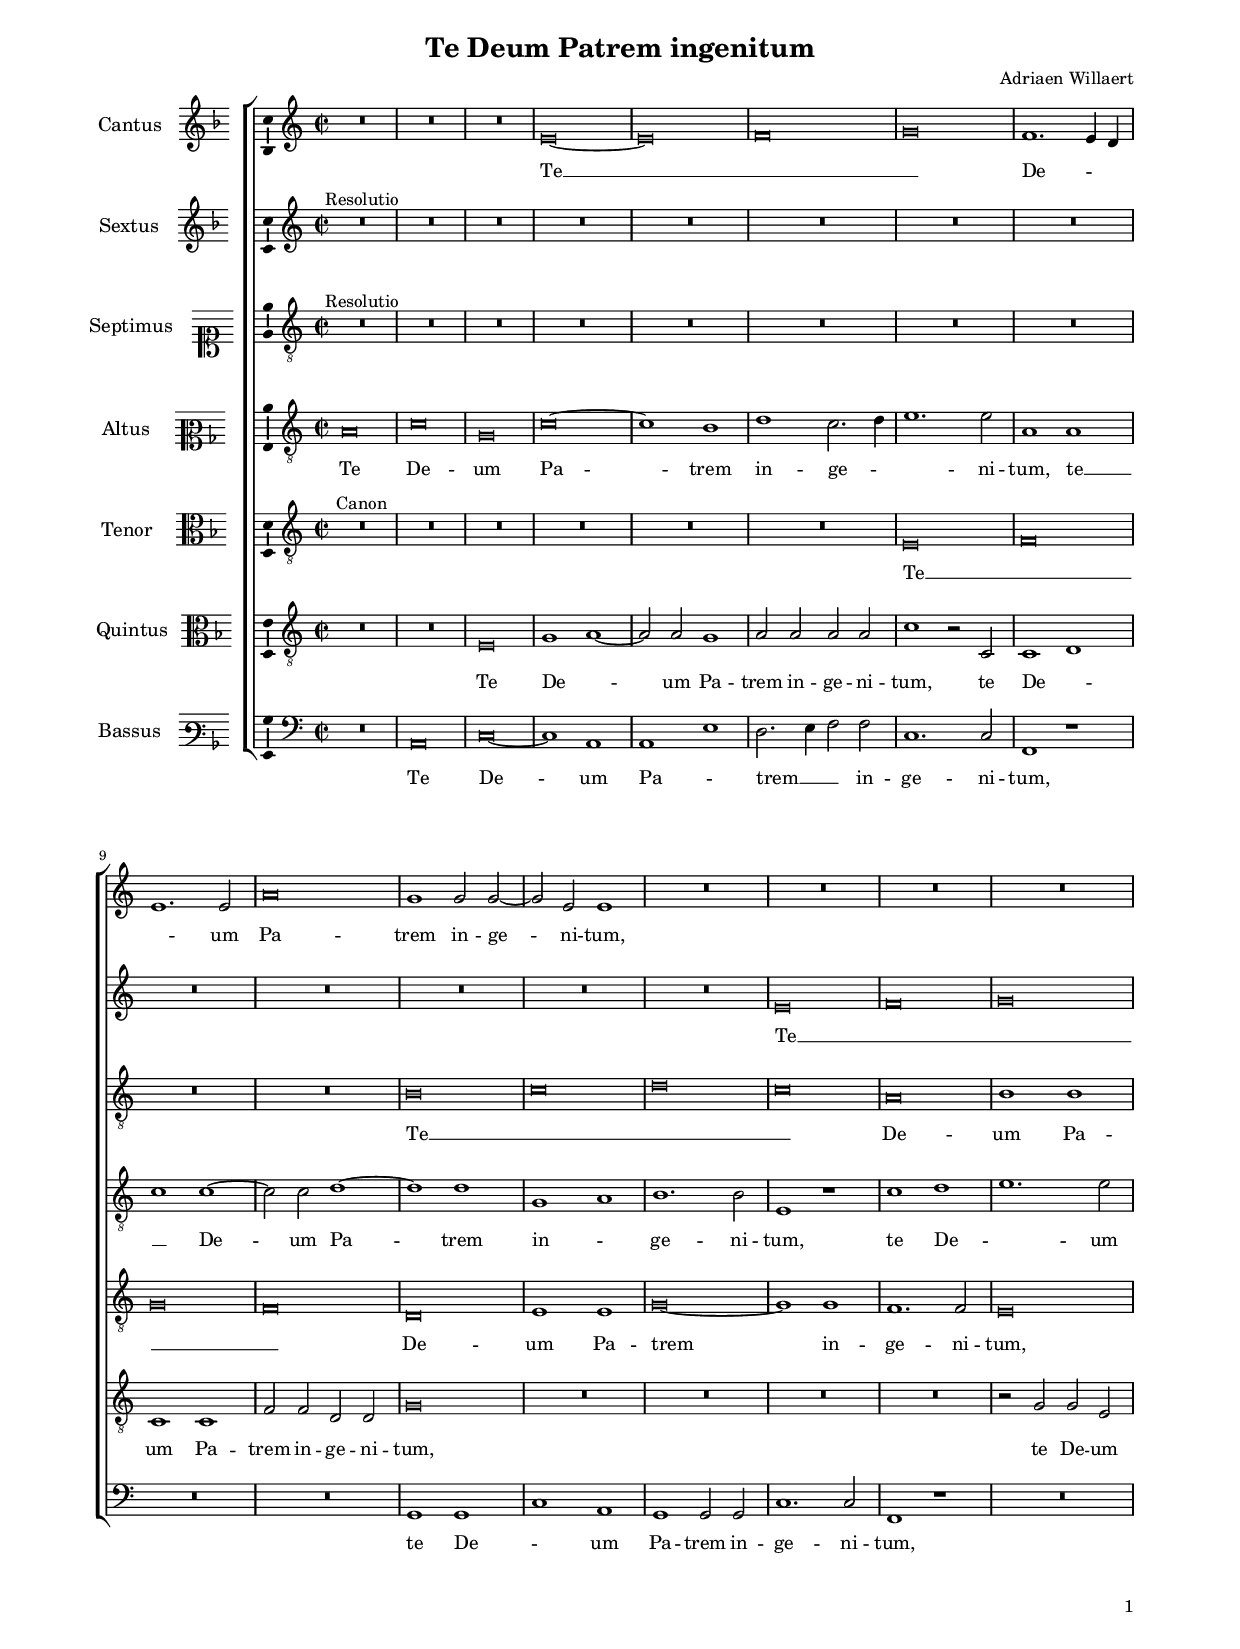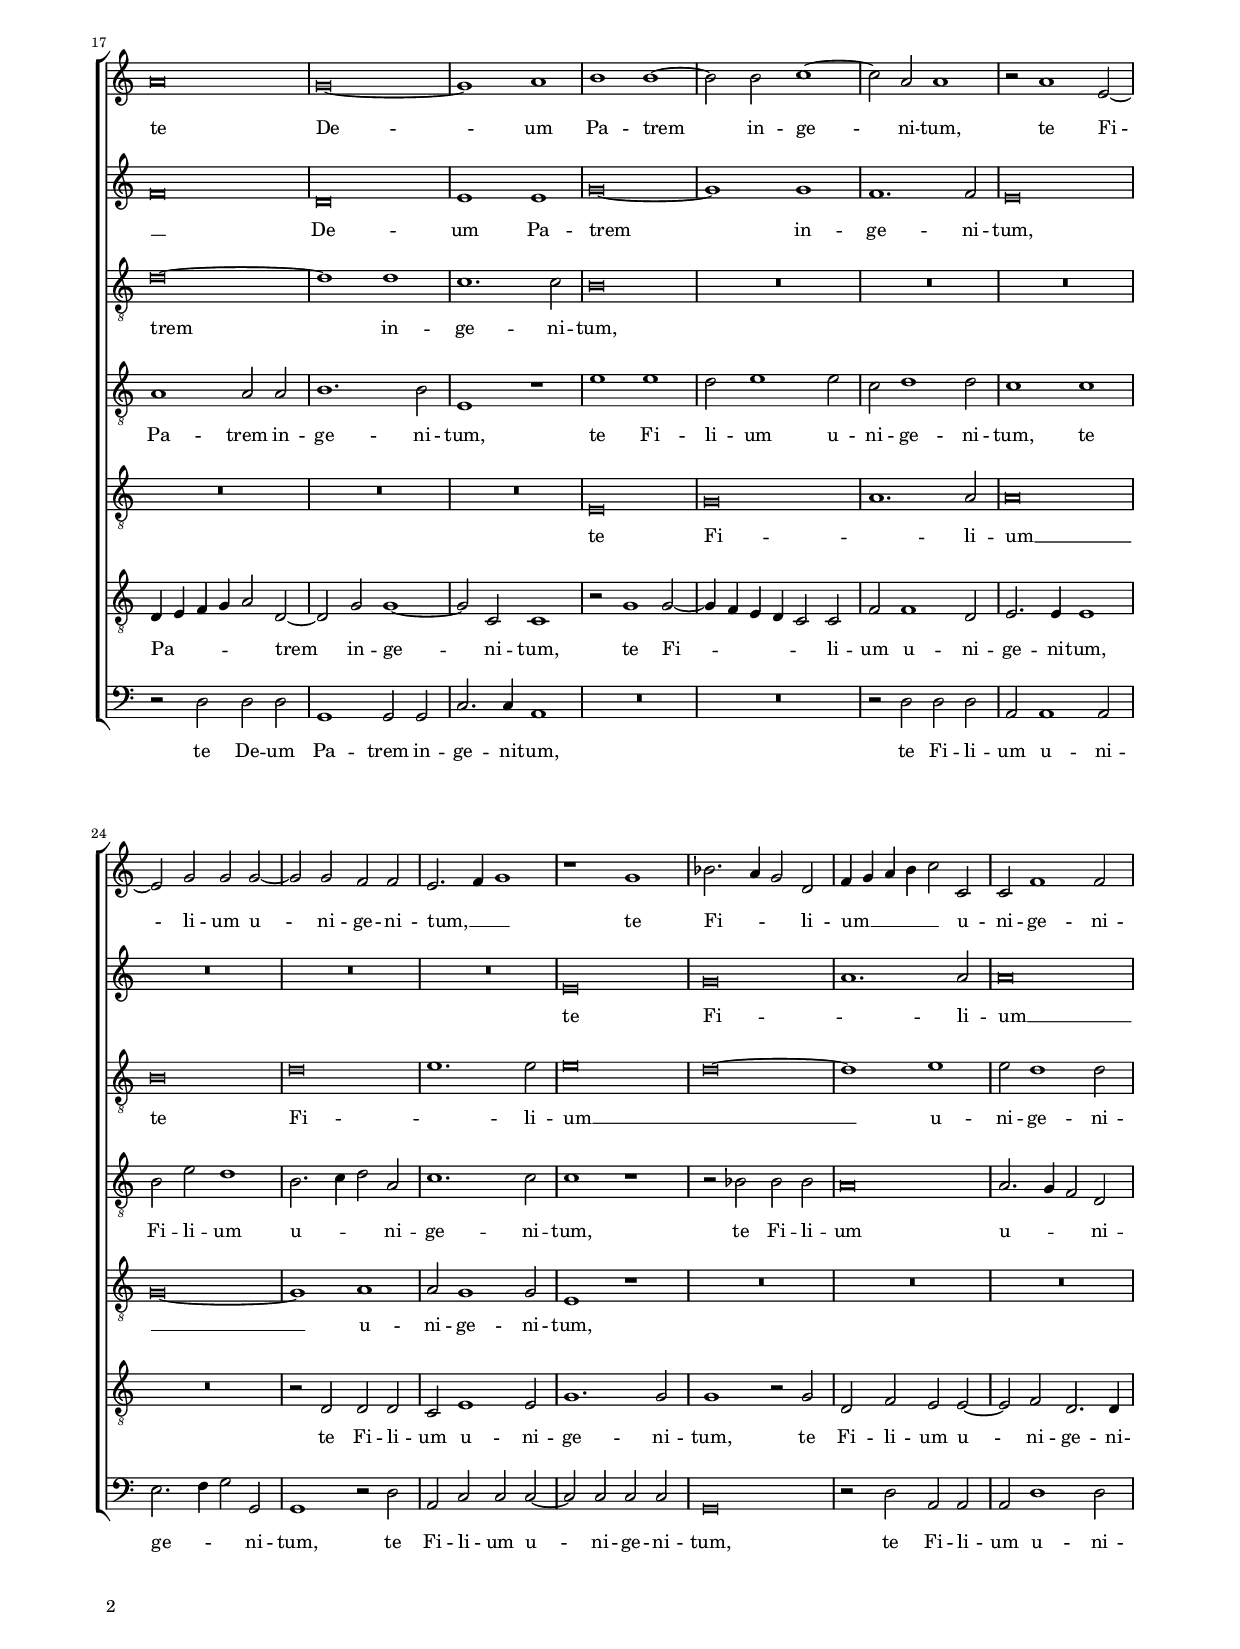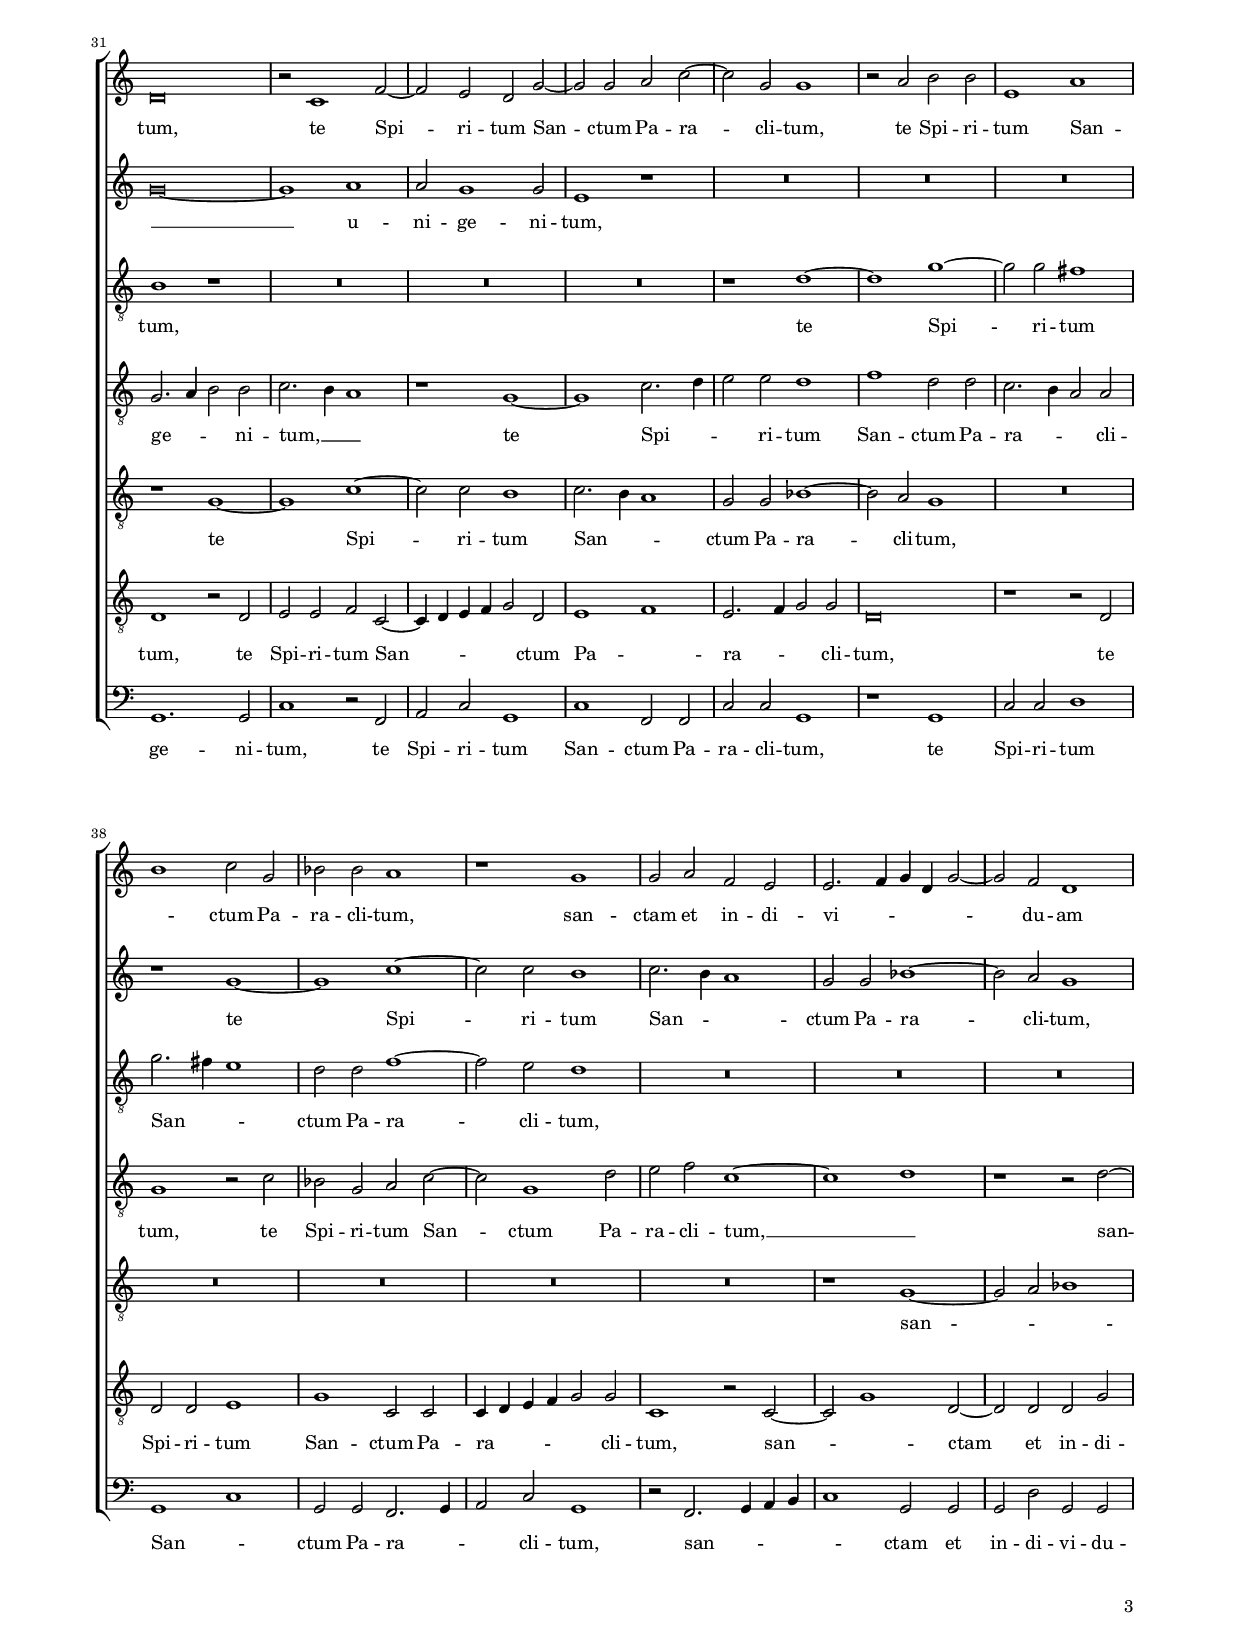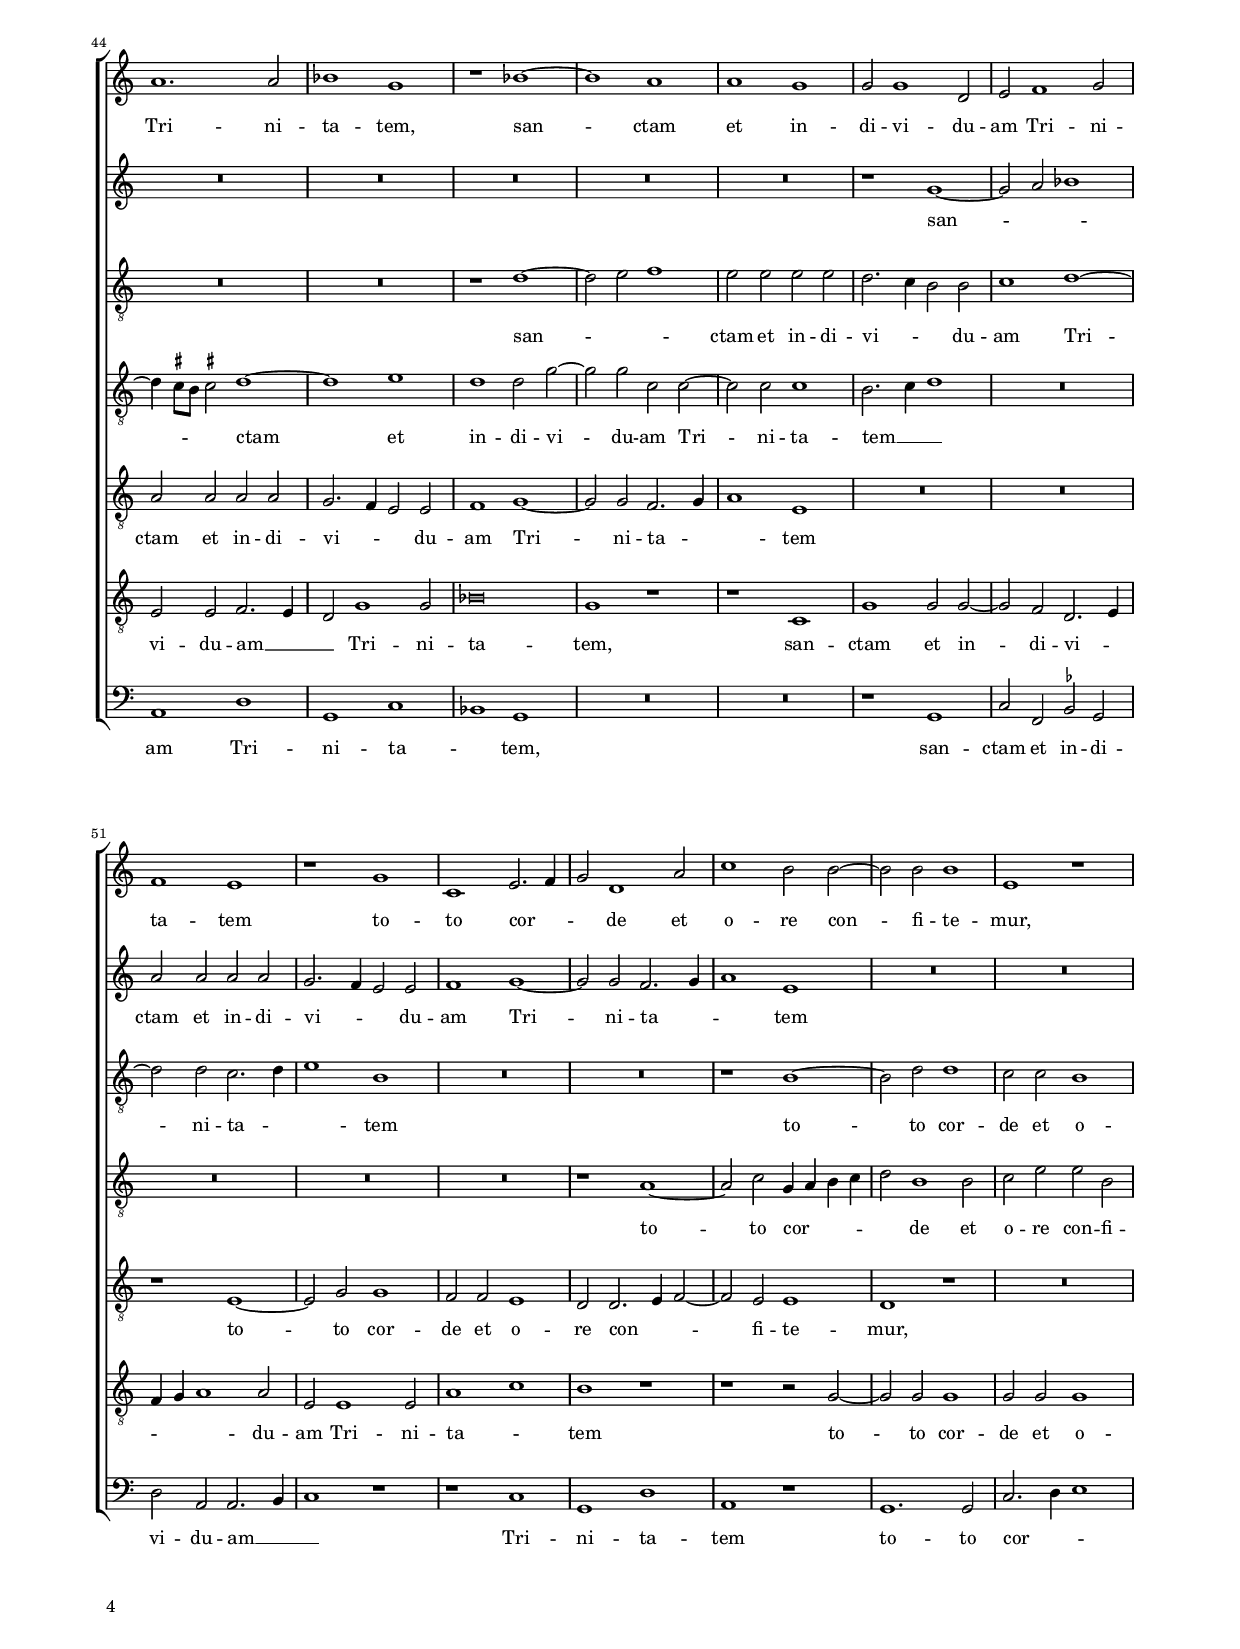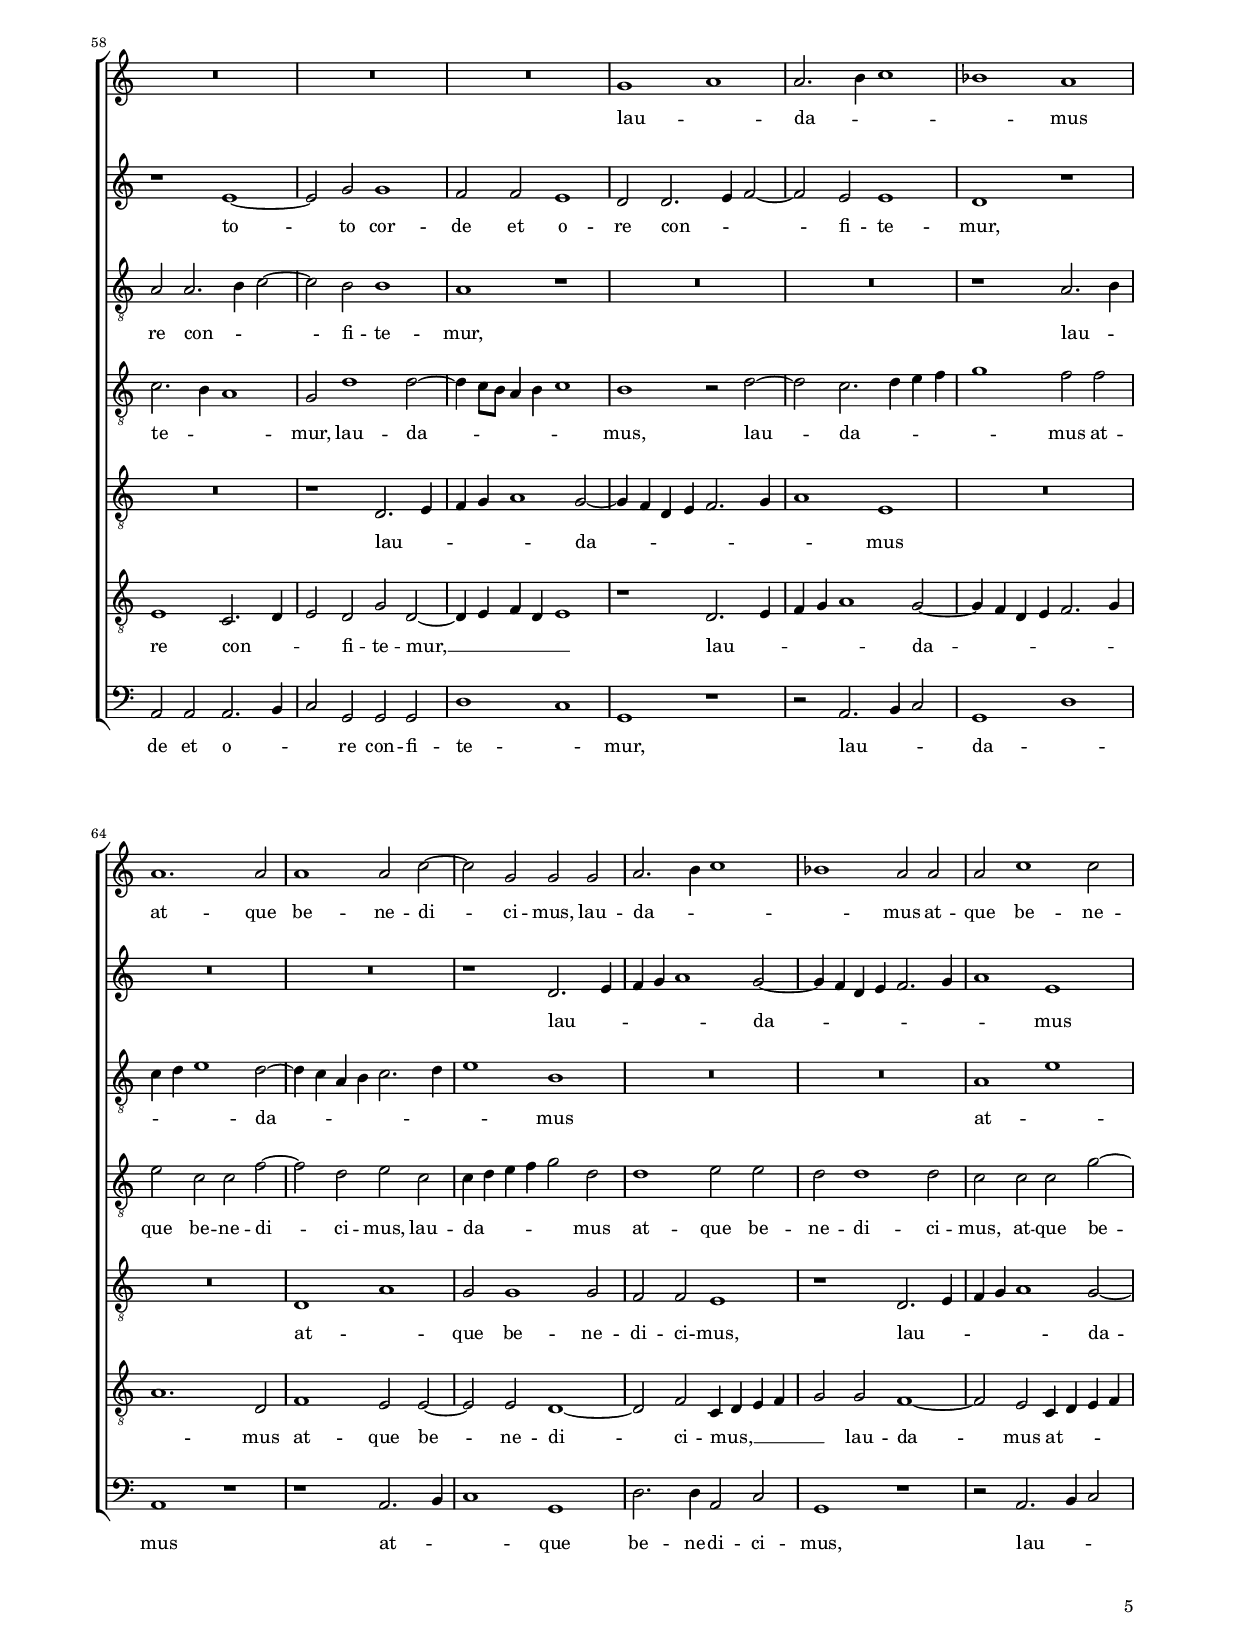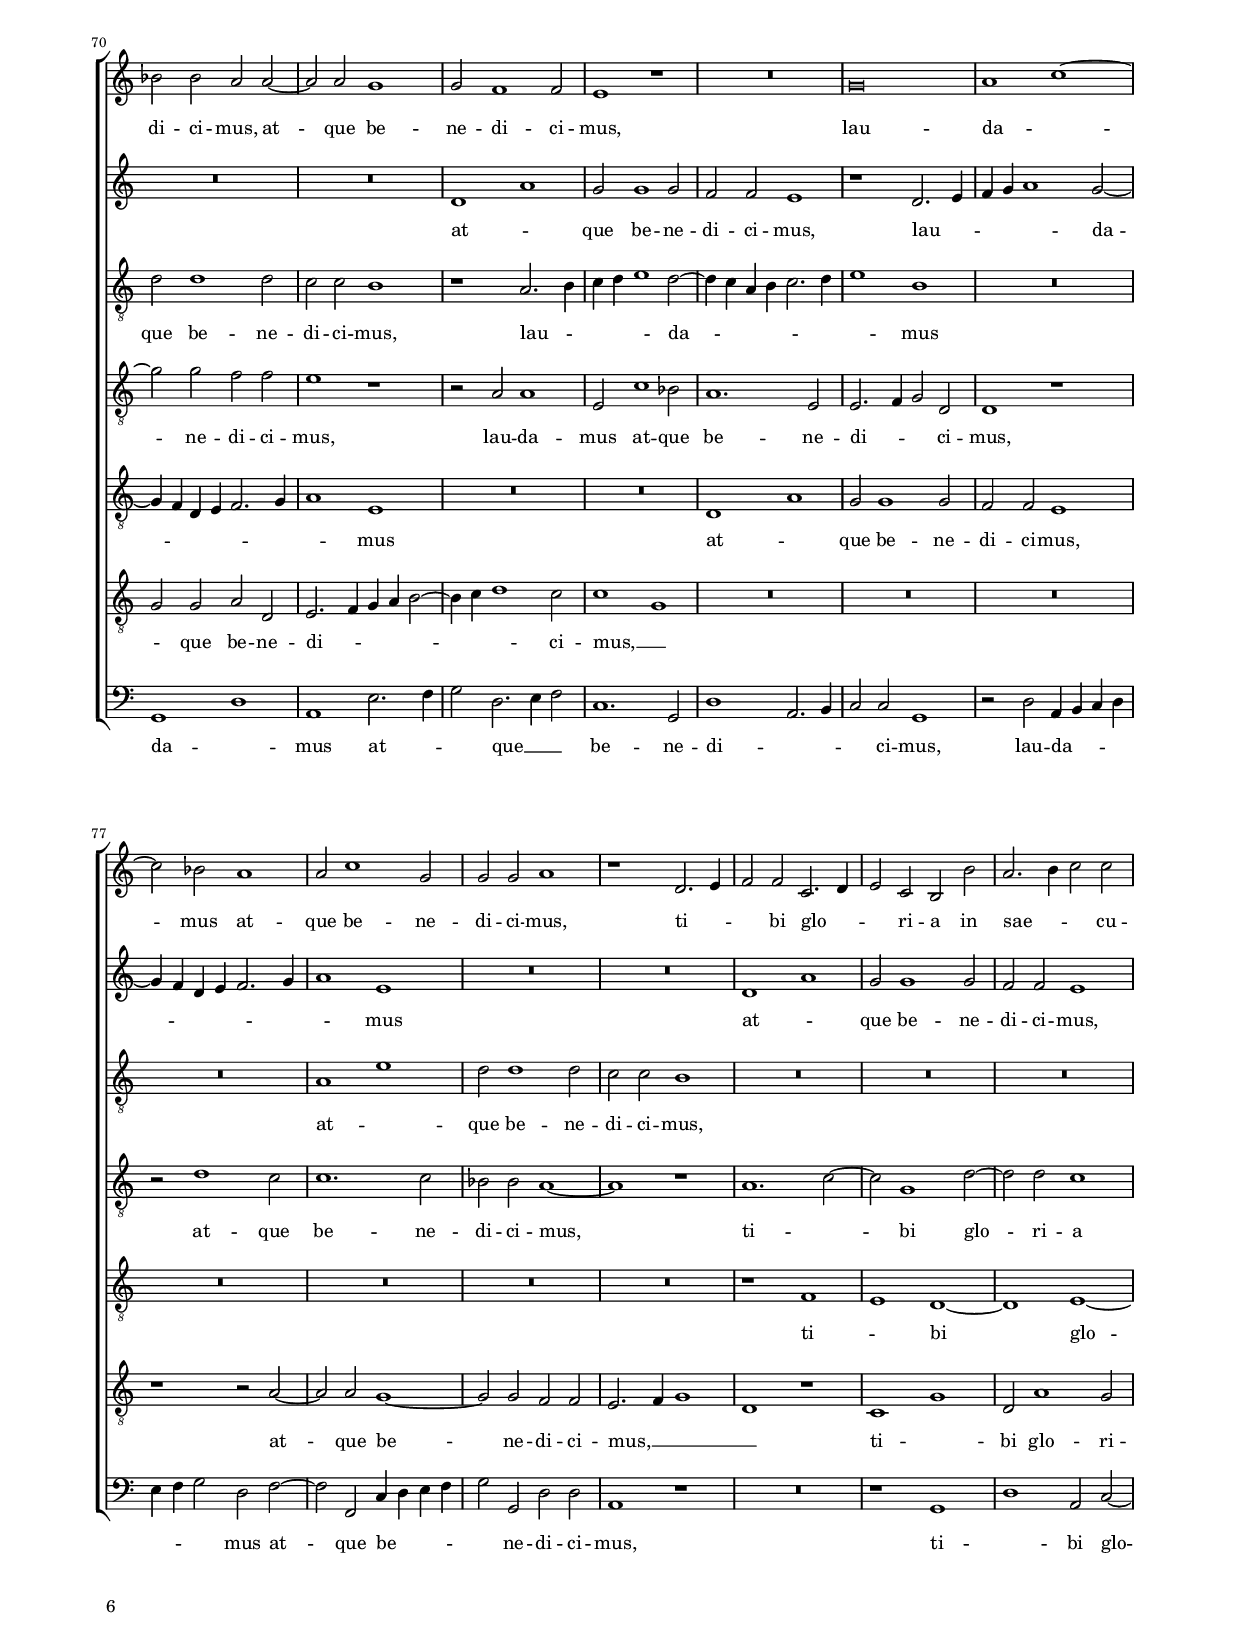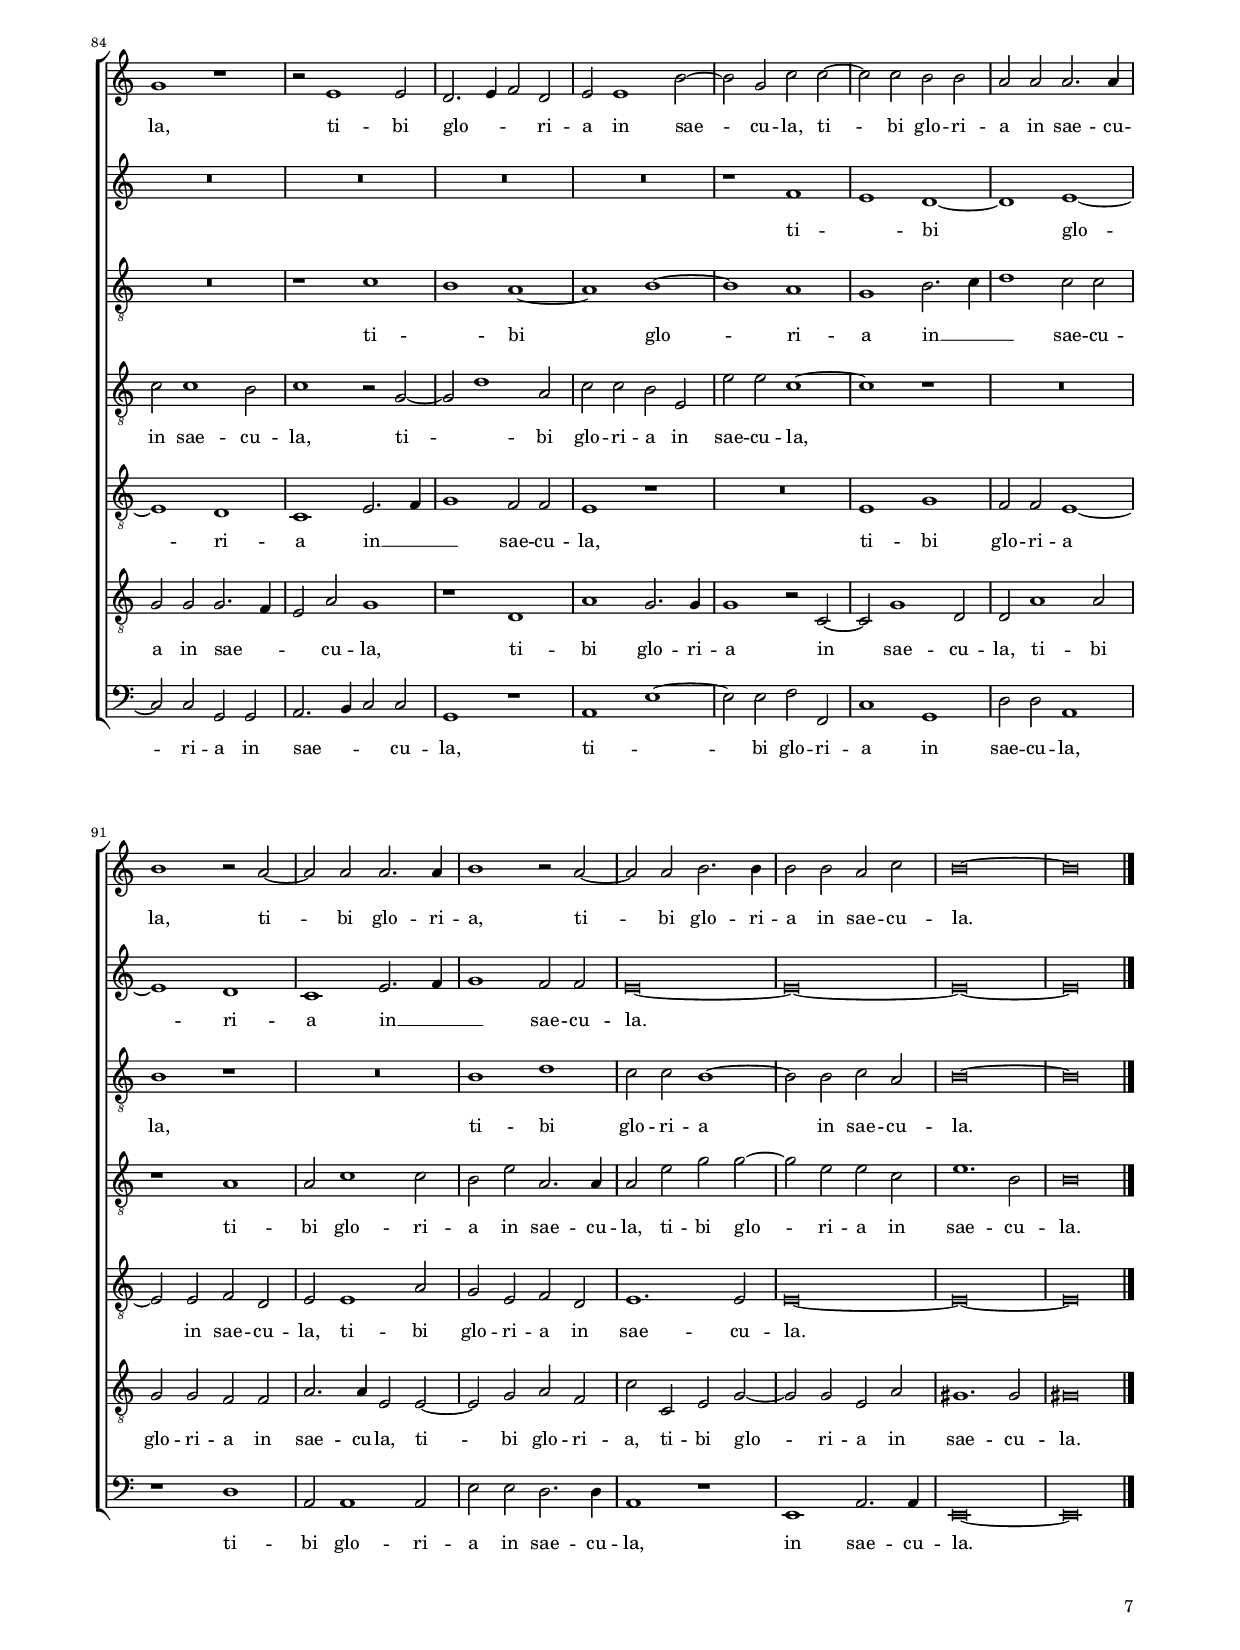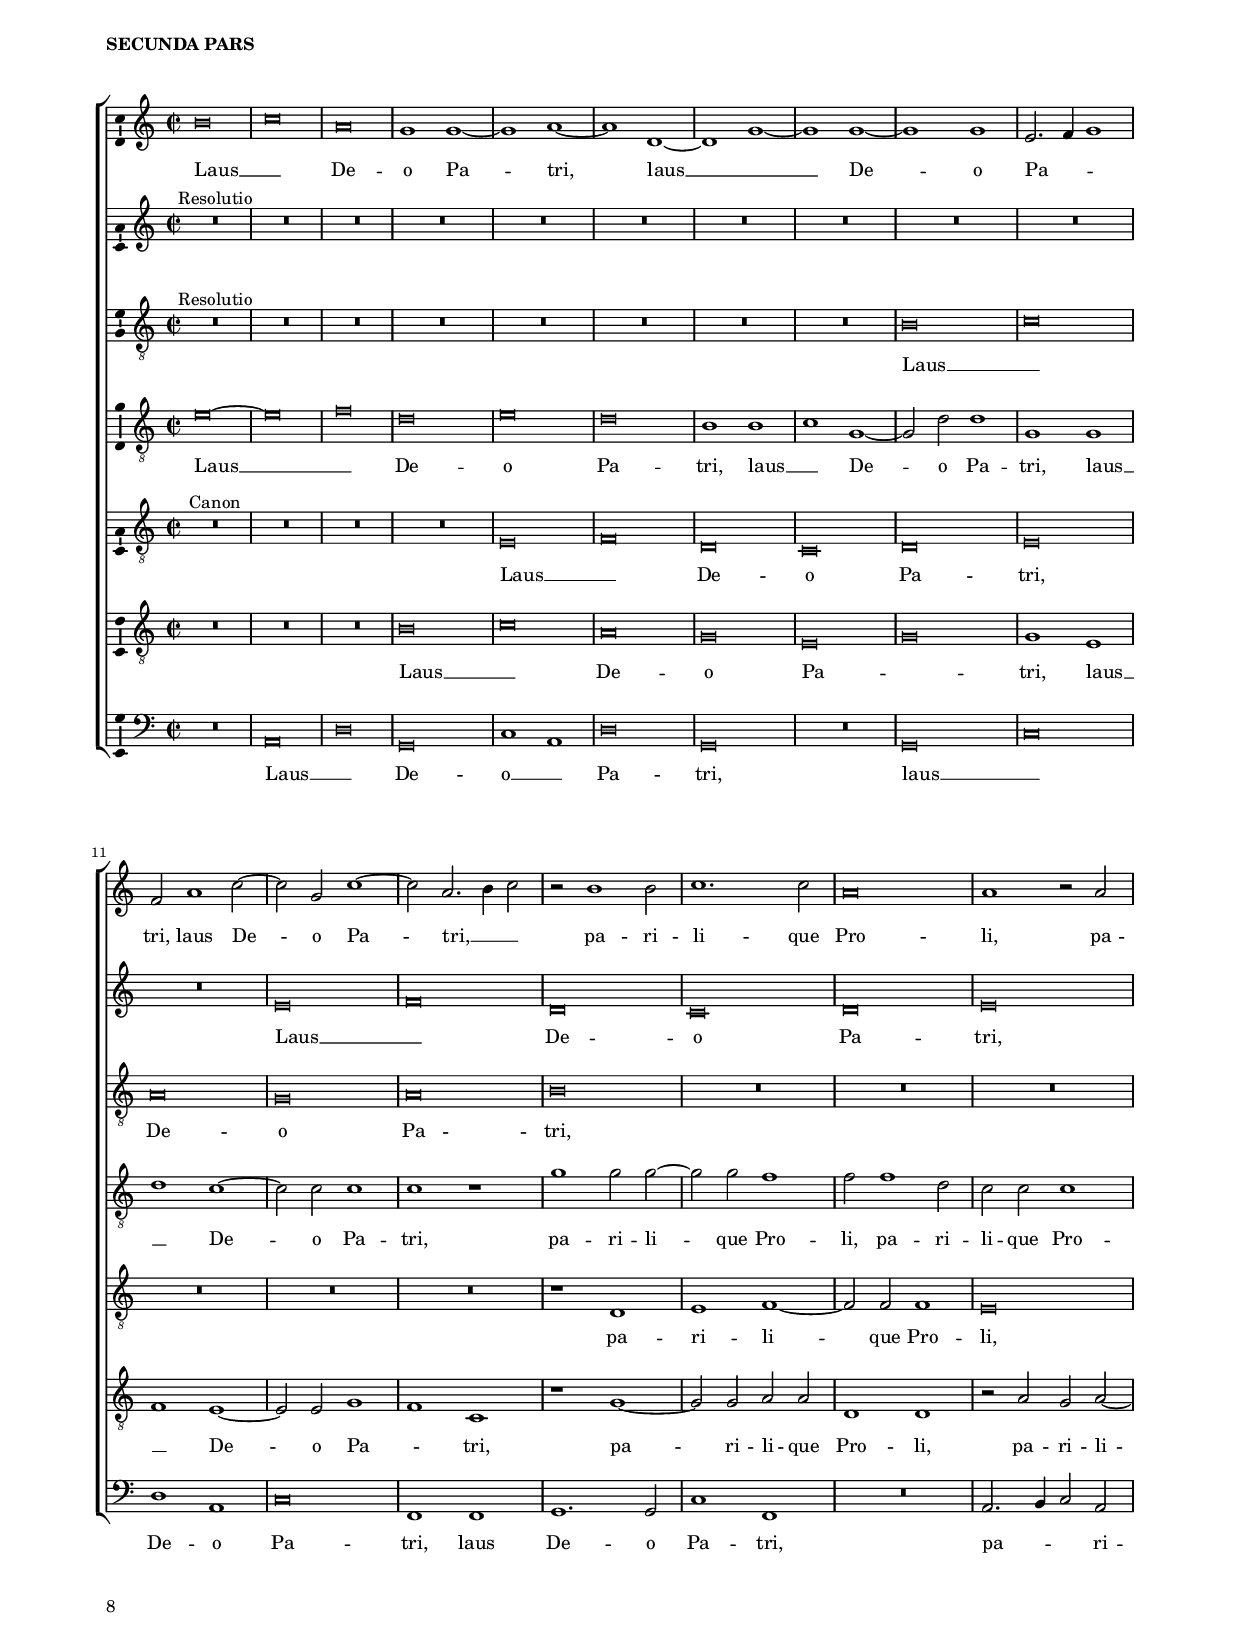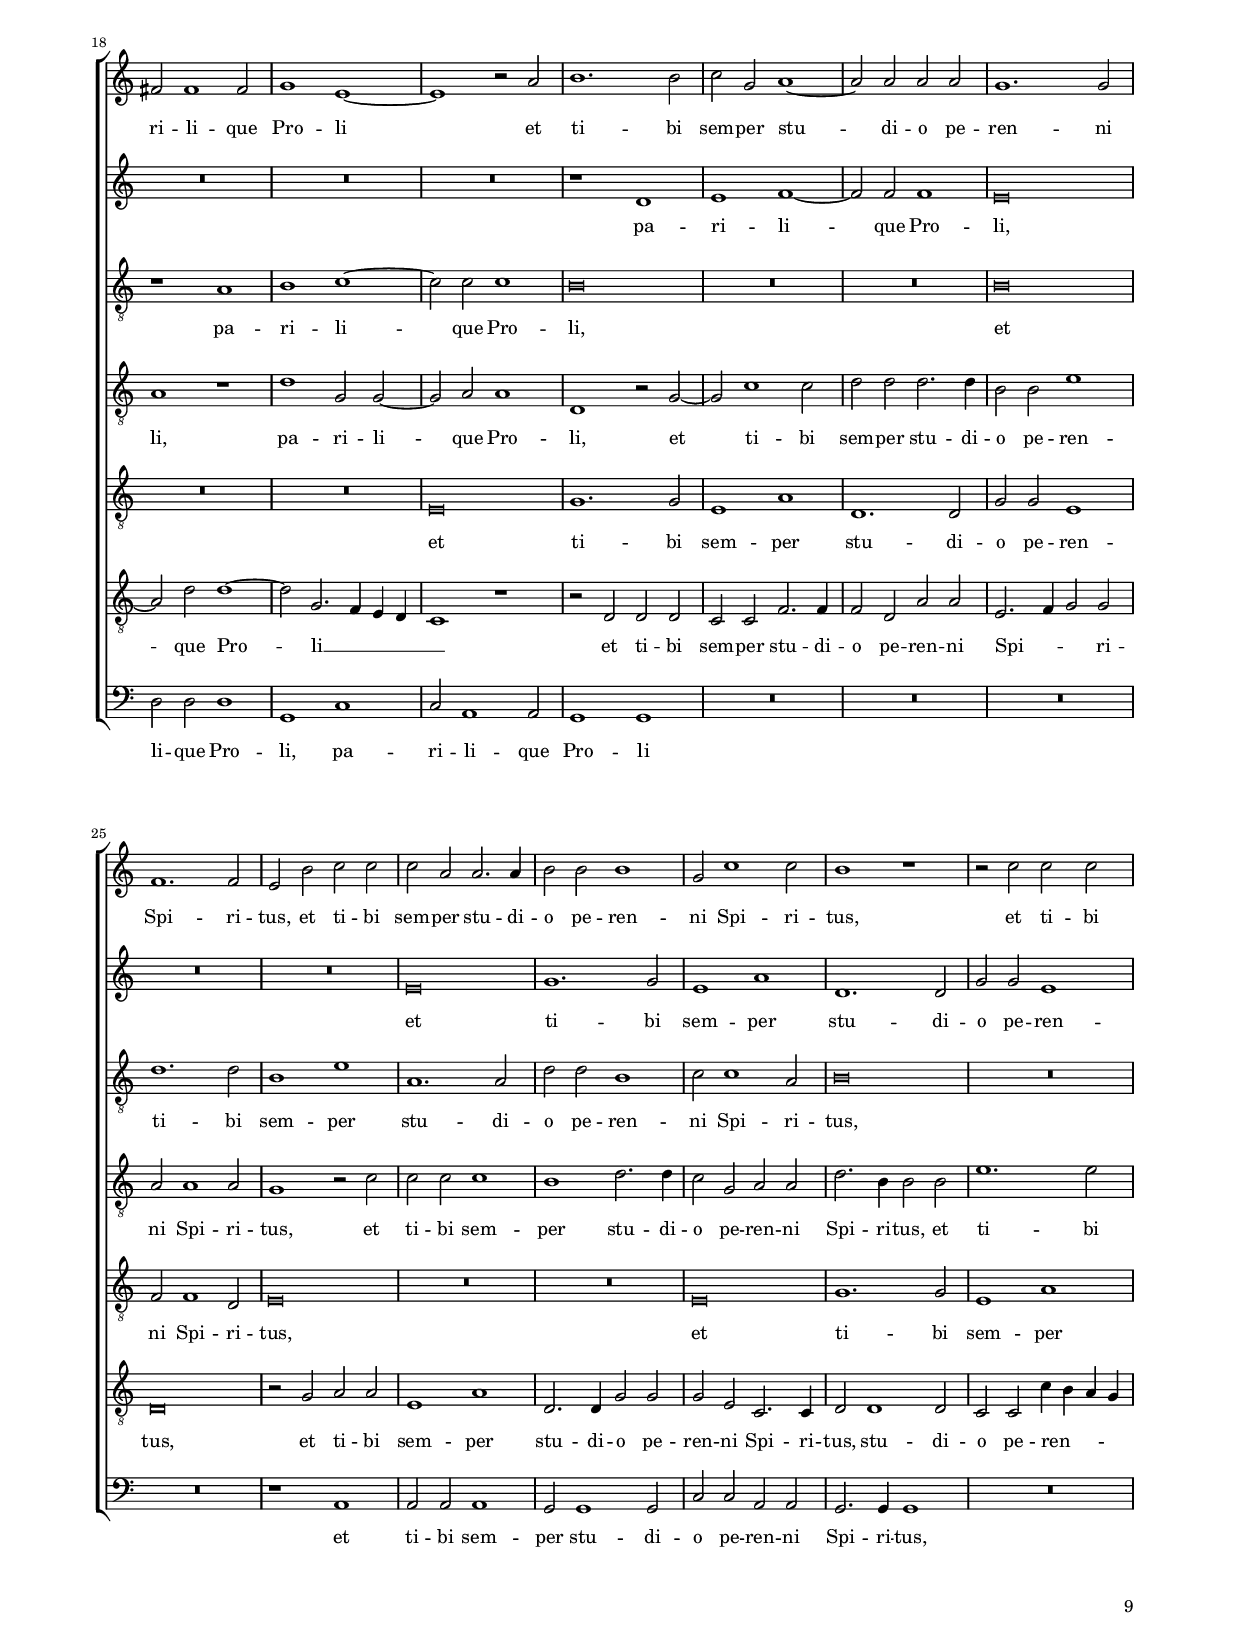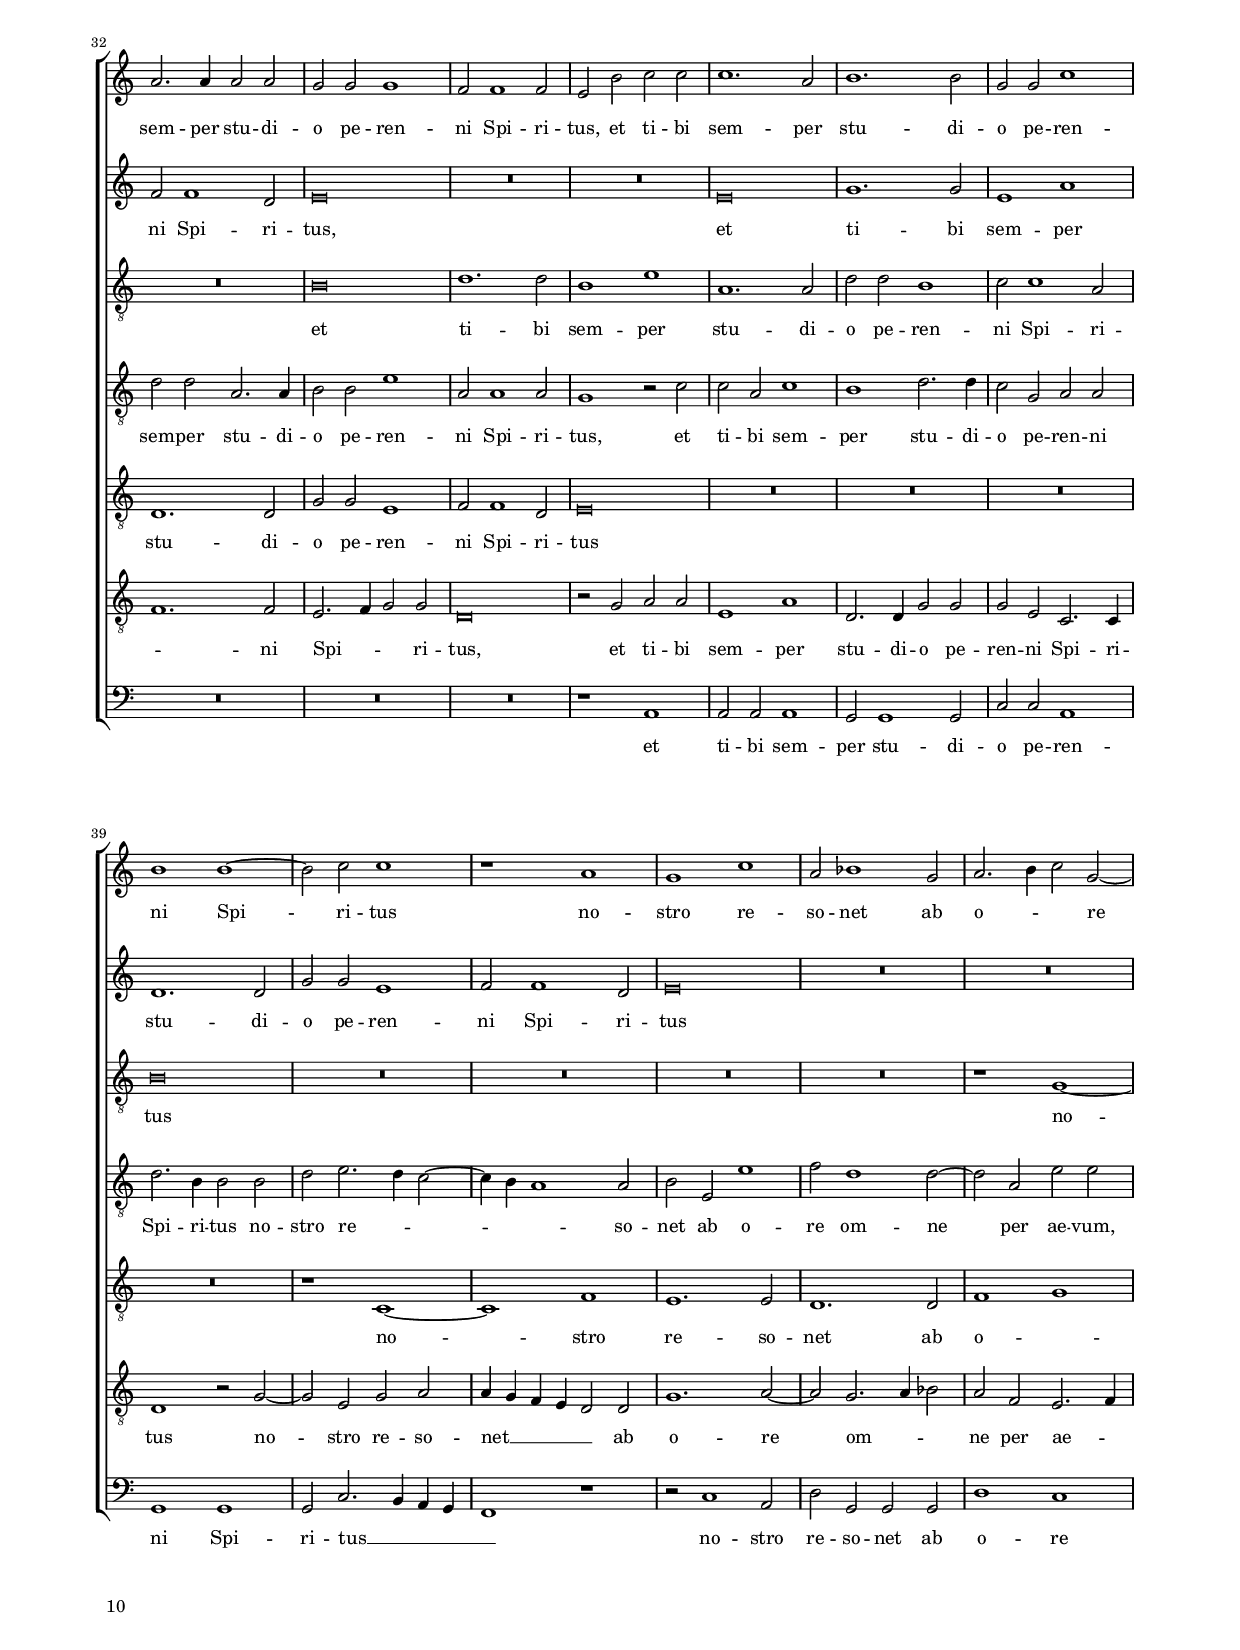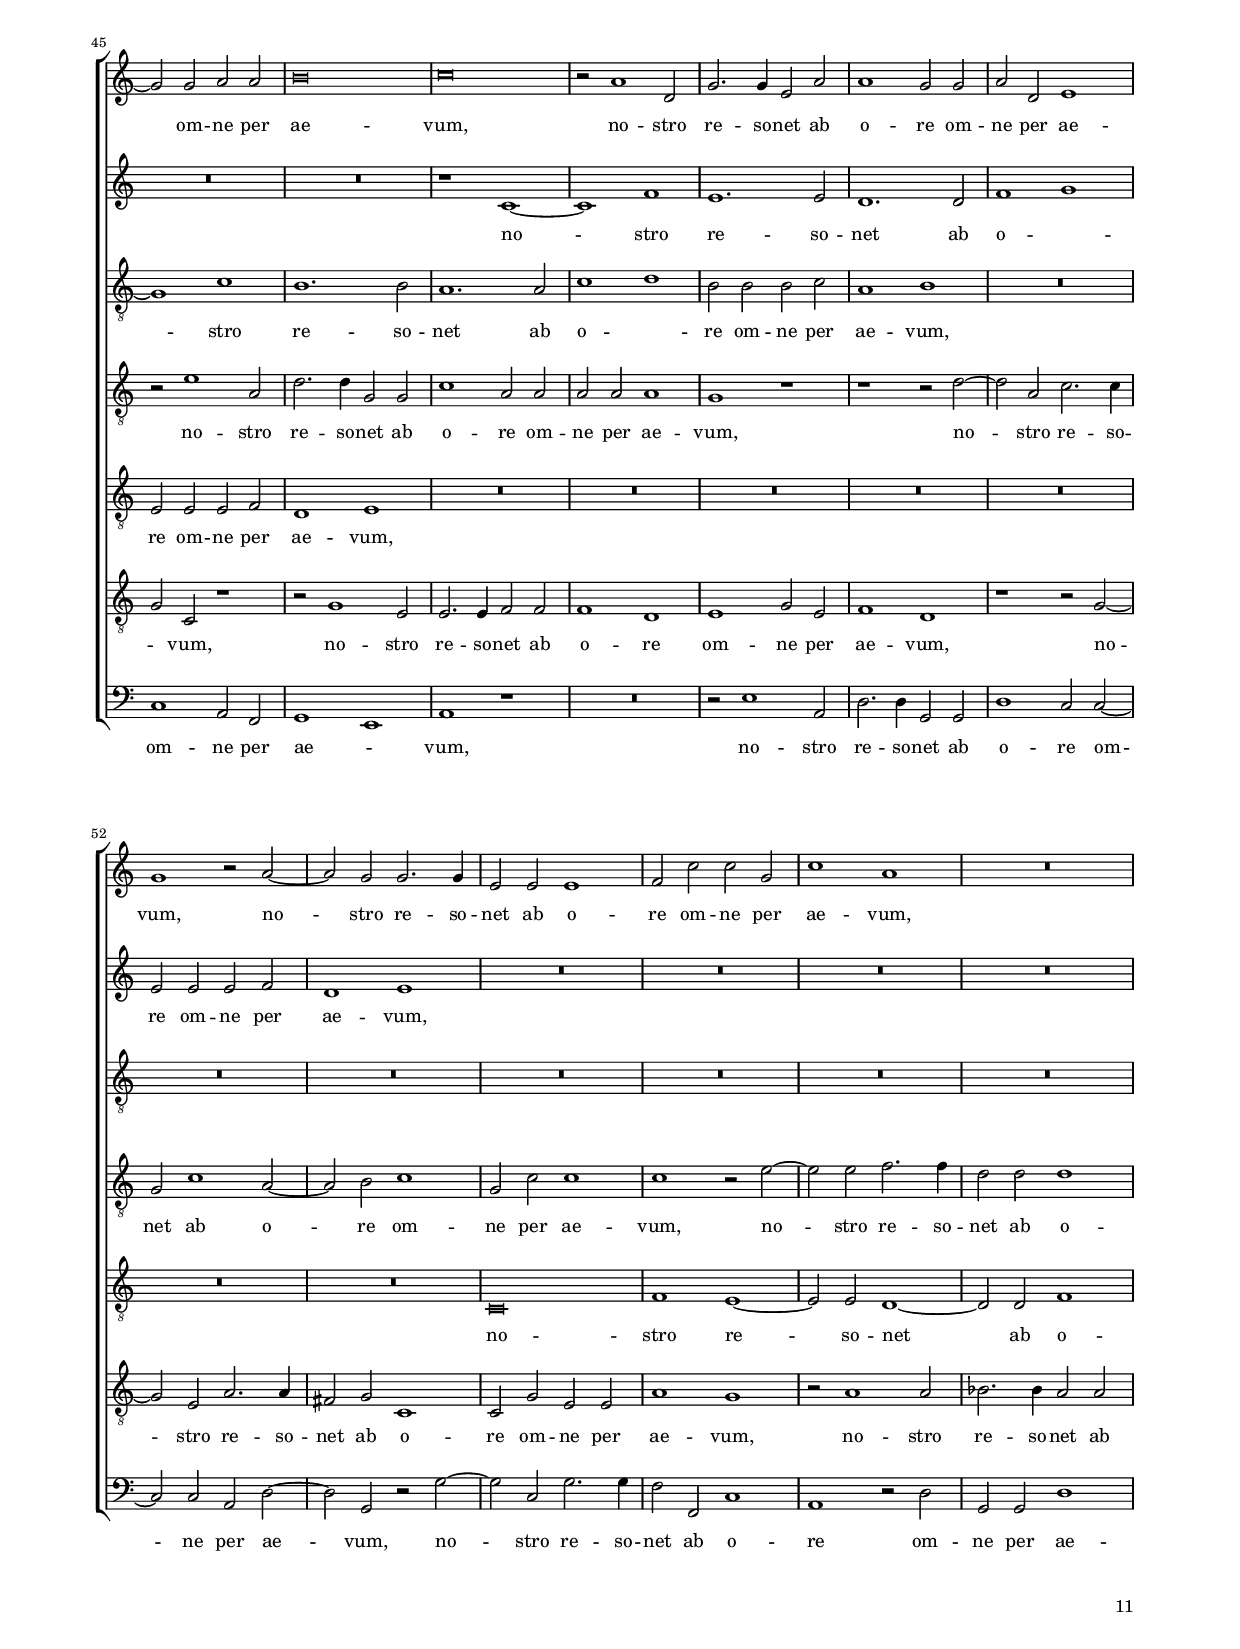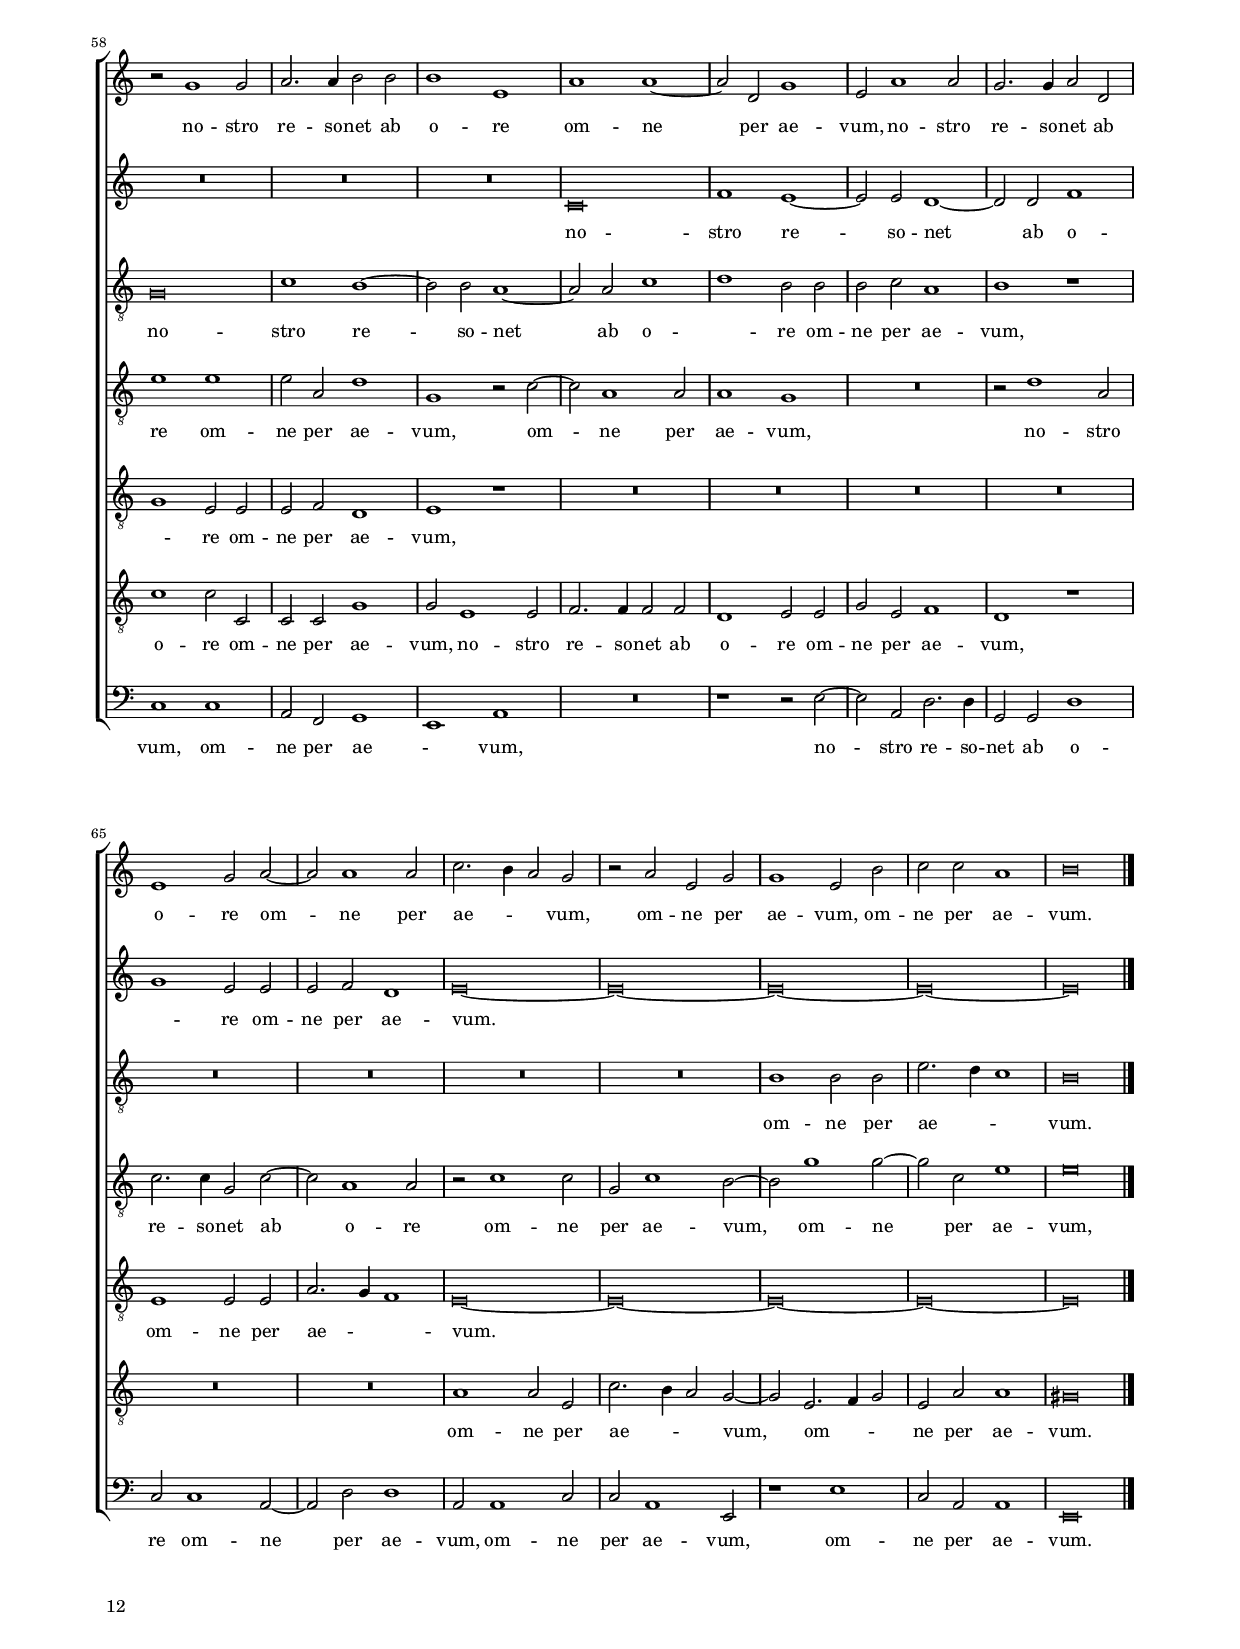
\header
{
  title="Te Deum Patrem ingenitum"
  composer="Adriaen Willaert"
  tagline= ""
}

\version "2.20.0"
\language deutsch
#(set-global-staff-size 15)
% #(set-default-paper-size "letter")
#(ly:set-option 'point-and-click #f)


\paper
	{
	top-margin = 1.7 \cm
	bottom-margin = 1.2 \cm
	left-margin = 1.8 \cm
	right-margin = 1.8 \cm
	ragged-bottom = ##f
	ragged-last-bottom = ##f
	print-page-number = ##f
	system-system-spacing = #'((basic-distance . 17) (minimum-distance . 14) (padding . 6) (strechability . 250))
        score-system-spacing = #'((basic-distance . 17) (minimum-distance . 14) (padding . 6) (strechability . 250))
        oddFooterMarkup=\markup   \fill-line { "" \fromproperty #'page:page-number-string }
        evenFooterMarkup=\markup  \fill-line { \fromproperty #'page:page-number-string "" }
        last-bottom-spacing = #'((basic-distance . 12) (minimum-distance . 7) (padding . 6))
%	systems-per-page = 3
%	min-systems-per-page = 3
	}


global = {
	\key f \major
	\time 2/2 \set Score.measureLength = #(ly:make-moment 2/1)
        \skip 1*2*97 \bar "|."
	}

ficta = { \once \set suggestAccidentals = ##t }
	
forget = #(define-music-function (music) (ly:music?) #{
	\accidentalStyle forget
	$music
	\accidentalStyle default
	#})

m = \melisma
me = \melismaEnd
%\mark \markup { \fontsize #-3 \note  #"1" #1 = \fontsize #-3 \note #"1." #1 }


incipitcantus = \markup { \score {
	{
	\set Staff.instrumentName = \markup { \fontsize #1 "Cantus" }
	\key f \major
	\clef violin
	s4 \bar ""
	}
	\layout  {
	raggedright = ##t
	indent = 1.6 \cm
	line-width = 2.2 \cm
	\context { \Staff \remove Time_signature_engraver }
	\override Staff.Clef.Y-extent = #'(0 . 0)
	}} \hspace #1 }

    
incipitsextus = \markup { \score {
	{
	\set Staff.instrumentName = \markup { \fontsize #1 "Sextus" }
	\key f \major
	\clef violin
	s4 \bar ""
	}
	\layout  {
	raggedright = ##t
	indent = 1.6 \cm
	line-width = 2.2 \cm
	\context { \Staff \remove Time_signature_engraver }
	\override Staff.Clef.Y-extent = #'(0 . 0)
	}} \hspace #1 }
    
      
incipitseptimus = \markup { \score {
	{
	\set Staff.instrumentName = \markup { \fontsize #1 "Septimus" }
	\key c \major
	\clef soprano
	s4 \bar ""
	}
	\layout  {
	raggedright = ##t
	indent = 2 \cm
	line-width = 3 \cm
	\context { \Staff \remove Time_signature_engraver }
	\override Staff.Clef.Y-extent = #'(0 . 0)
	}} \hspace #1 }

      
incipitaltus = \markup { \score {
	{
	\set Staff.instrumentName = \markup { \fontsize #1 "Altus" }
	\key f \major
	\clef mezzosoprano
	s4 \bar ""
	}
	\layout  {
	raggedright = ##t
	indent = 1.6 \cm
	line-width = 2.2 \cm
	\context { \Staff \remove Time_signature_engraver }
	\override Staff.Clef.Y-extent = #'(0 . 0)
	}} \hspace #1 }
    

incipittenor = \markup { \score {
	{
	\set Staff.instrumentName = \markup { \fontsize #1 "Tenor" }
	\key f \major
	\clef alto
	s4 \bar ""
	}
	\layout  {
	raggedright = ##t
	indent = 1.6 \cm
	line-width = 2.2 \cm
	\context { \Staff \remove Time_signature_engraver }
	\override Staff.Clef.Y-extent = #'(0 . 0)
	}} \hspace #1 }


incipitquintus = \markup { \score {
	{
	\set Staff.instrumentName = \markup { \fontsize #1 "Quintus" }
	\key f \major
	\clef alto
	s4 \bar ""
	}
	\layout  {
	raggedright = ##t
	indent = 1.6 \cm
	line-width = 2.2 \cm
	\context { \Staff \remove Time_signature_engraver }
	\override Staff.Clef.Y-extent = #'(0 . 0)
	}} \hspace #1 }
               
      
incipitbassus = \markup { \score {
	{
	\set Staff.instrumentName = \markup { \fontsize #1 "Bassus" }
	\key f \major
	\clef varbaritone
	s4 \bar ""
	}
	\layout  {
	raggedright = ##t
	indent = 1.6 \cm
	line-width = 2.2 \cm
	\context { \Staff \remove Time_signature_engraver }
	\override Staff.Clef.Y-extent = #'(0 . 0)
	}} \hspace #1 }


cantus =  \relative c''
	{
	R\breve
	R\breve
	R\breve
	a\breve~
%5
	a\breve |
	b\breve
	c\breve
	b1. a4 g
	a1. a2
%10
	d\breve |
	c1 c2 c~
	c2 a a1
	R\breve
	R\breve
%15
	R\breve |
	R\breve
	d\breve
	c\breve~
	c1 d
%20
	e1 e~ |
	e2 e f1~
	f2 d d1
	r2 d1 a2~
	a2 c c c~
%25
	c2 c b b |
	a2. b4 c1
	r1 c
	es2. d4 c2 g
	b4 c d e f2 f,
%30
	f2 b1 b2 |
	g\breve
	r2 f1 b2~
	b2 a g c~
	c2 c d f~
%35
	f2 c c1 |
	r2 d e e
	a,1 d
	e1 f2 c
	es2 es d1
%40
	r1 c |
	c2 d b a
	a2. b4 c g c2~
	c2 b g1
	d'1. d2
%45
	es1 c |
	r1 es~
	es1 d
	d1 c
	c2 c1 g2
%50
	a2 b1 c2 |
	b1 a
	r1 c
	f,1 a2. b4
	c2 g1 d'2
%55
	f1 e2 e~ |
	e2 e e1
	a,1 r
	R\breve
	R\breve
%60
	R\breve |
	c1 d
	d2. e4 f1
	es1 d
	d1. d2
%65
	d1 d2 f~ |
	f2 c c c
	d2. e4 f1
	es1 d2 d
	d2 f1 f2
%70
	es2 es d d~ |
	d2 d c1
	c2 b1 b2
	a1 r
	R\breve
%75
	c\breve |
	d1 f~
	f2 es d1
	d2 f1 c2
	c2 c d1
%80
	r1 g,2. a4 |
	b2 b f2. g4
	a2 f e e'
	d2. e4 f2 f
	c1 r
%85
	r2 a1 a2 |
	g2. a4 b2 g
	a2 a1 e'2~
	e2 c f f~
	f2 f e e
%90
	d2 d d2. d4 |
	e1 r2 d~
	d2 d d2. d4
	e1 r2 d~
	d2 d e2. e4
%95
	e2 e d f |
	e\breve~
        e\breve |
	}


sextus = \relative c''
	{
        R\breve^\markup { "Resolutio" }
	R\breve
	R\breve
	R\breve
%5
	R\breve |
	R\breve
	R\breve
	R\breve
	R\breve
%10
	R\breve |
	R\breve
	R\breve
	R\breve
	a\breve
%15
	b\breve |
	c\breve
	b\breve
	g\breve
	a1 a
%20
	c\breve~ |
	c1 c
	b1. b2
	a\breve
	R\breve
%25
	R\breve |
	R\breve
	a\breve
	c\breve
	d1. d2
%30
	d\breve |
	c\breve~
	c1 d
	d2 c1 c2
	a1 r
%35
	R\breve |
	R\breve
	R\breve
	r1 c~
	c1 f~
%40
	f2 f e1 |
	f2. e4 d1
	c2 c es1~
	es2 d c1
	R\breve
%45
	R\breve |
	R\breve
	R\breve
	R\breve
	r1 c~
%50
	c2 d es1 |
	d2 d d d
	c2. b4 a2 a
	b1 c~
	c2 c b2. c4
%55
	d1 a |
	R\breve
	R\breve
	r1 a~
	a2 c c1
%60
	b2 b a1 |
	g2 g2. a4 b2~
	b2 a a1
	g1 r
	R\breve
%65
	R\breve |
	r1 g2. a4
	b4 c d1 c2~
	c4 b g a b2. c4
	d1 a
%70
	R\breve |
	R\breve
	g1 d'
	c2 c1 c2
	b2 b a1
%75
	r1 g2. a4 |
	b4 c d1 c2~
	c4 b g a b2. c4
	d1 a
	R\breve
%80
	R\breve |
	g1 d'
	c2 c1 c2
	b2 b a1
	R\breve
%85
	R\breve |
	R\breve
	R\breve
	r1 b
	a1 g~
%90
	g1 a~ |
	a1 g
	f1 a2. b4
	c1 b2 b
	a\breve~
%95
	a\breve~ |
	a\breve~
	a\breve |
	}


septimus =  \relative c''
        {
        R\breve^\markup { "Resolutio" }
	R\breve
        R\breve
	R\breve
%5
	R\breve |
	R\breve
	R\breve
	R\breve
	R\breve
%10
	R\breve |
	e,\breve
	f\breve
	g\breve
	f\breve
%15
	d\breve |
	e1 e
	g\breve~
	g1 g
	f1. f2
%20
	e\breve |
	R\breve
	R\breve
	R\breve
	e\breve
%25
	g\breve |
	a1. a2
	a\breve
	g\breve~
	g1 a
%30
	a2 g1 g2 |
	e1 r
	R\breve
	R\breve
	R\breve
%35
	r1 g~ |
	g1 c~
	c2 c h1
	c2. h4 a1
	g2 g b1~
%40
	b2 a g1 |
	R\breve
	R\breve
	R\breve
	R\breve
%45
	R\breve |
	r1 g~
	g2 a b1
	a2 a a a
	g2. f4 e2 e
%50
	f1 g~ |
	g2 g f2. g4
	a1 e
	R\breve
	R\breve
%55
	r1 e~ |
	e2 g g1
	f2 f e1
	d2 d2. e4 f2~
	f2 e e1
%60
	d1 r |
	R\breve
	R\breve
	r1 d2. e4
	f4 g a1 g2~
%65
	g4 f d e f2. g4 |
	a1 e
	R\breve
	R\breve
	d1 a'
%70
	g2 g1 g2 |
	f2 f e1
	r1 d2. e4
	f4 g a1 g2~
	g4 f d e f2. g4
%75
	a1 e |
	R\breve
	R\breve
	d1 a'
	g2 g1 g2
%80
	f2 f e1 |
	R\breve
	R\breve
	R\breve
	R\breve
%85
	r1 f |
	e1 d~
	d1 e~
	e1 d
	c1 e2. f4
%90
	g1 f2 f |
	e1 r
	R\breve
	e1 g
	f2 f e1~
%95
	e2 e f d |
	e\breve~
	e\breve |
	}


altus =  \relative c'
        {
	d\breve
	f\breve
	c\breve
	f\breve~
%5
	f1 e |
	g1 f2. g4
	a1. a2
	d,1 d
	f1 f~
%10
	f2 f g1~ |
	g1 g
	c,1 d
	e1. e2
	a,1 r
%15
	f'1 g |
	a1. a2
	d,1 d2 d
	e1. e2
	a,1 r
%20
	a'1 a |
	g2 a1 a2
	f2 g1 g2
	f1 f
	e2 a g1
%25
	e2. f4 g2 d |
	f1. f2
	f1 r
	r2 es es es
	d\breve
%30
	d2. c4 b2 g |
	c2. d4 e2 e
	f2. e4 d1
	r1 c~
	c1 f2. g4
%35
	a2 a g1 |
	b1 g2 g
	f2. e4 d2 d
	c1 r2 f
	es2 c d f~
%40
	f2 c1 g'2 |
	a2 b f1~
	f1 g
	r1 r2 g~
	g4 \ficta fis8 e \ficta fis!2 g1~
%45
	g1 a |
	g1 g2 c~
	c2 c f, f~
	f2 f f1
	e2. f4 g1
%50
	R\breve |
	R\breve
	R\breve
	R\breve
	r1 d~
%55
	d2 f c4 d e f |
	g2 e1 e2
	f2 a a e
	f2. e4 d1
	c2 g'1 g2~
%60
	g4 f8 e d4 e f1 |
	e1 r2 g~
	g2 f2. g4 a b
	c1 b2 b
	a2 f f b~
%65
	b2 g a f |
	f4 g a b c2 g
	g1 a2 a
	g2 g1 g2
	f2 f f c'~
%70
	c2 c b b |
	a1 r
	r2 d, d1
	a2 f'1 es2
	d1. a2
%75
	a2. b4 c2 g |
	g1 r
	r2 g'1 f2
	f1. f2
	es2 es d1~
%80
	d1 r |
	d1. f2~
	f2 c1 g'2~
	g2 g f1
	f2 f1 e2
%85
	f1 r2 c~ |
	c2 g'1 d2
	f2 f e a,
	a'2 a f1~
	f1 r
%90
	R\breve |
	r1 d
	d2 f1 f2
	e2 a d,2. d4
	d2 a' c c~
%95
	c2 a a f |
	a1. e2
	e\breve |
	}

        
tenor =  \relative c'
	{
        R\breve^\markup { "Canon" }
        R\breve
	R\breve
	R\breve
%5
	R\breve |
	R\breve
	a\breve
	b\breve
	c\breve
%10
	b\breve |
	g\breve
	a1 a
	c\breve~
	c1 c
%15
	b1. b2 |
	a\breve
	R\breve
	R\breve
	R\breve
%20
	a\breve |
	c\breve
	d1. d2
	d\breve
	c\breve~
%25
	c1 d |
	d2 c1 c2
	a1 r
	R\breve
	R\breve
%30
	R\breve |
	r1 c~
	c1 f~
	f2 f e1
	f2. e4 d1
%35
	c2 c es1~ |
	es2 d c1
	R\breve
	R\breve
	R\breve
%40
	R\breve |
	R\breve
	r1 c~
	c2 d es1
	d2 d d d
%45
	c2. b4 a2 a |
	b1 c~
	c2 c b2. c4
	d1 a
	R\breve
%50
	R\breve |
	r1 a~
	a2 c c1
	b2 b a1
	g2 g2. a4 b2~
%55
	b2 a a1 |
	g1 r
	R\breve
	R\breve
	r1 g2. a4
%60
	b4 c d1 c2~ |
	c4 b g a b2. c4
	d1 a
	R\breve
	R\breve
%65
	g1 d' |
	c2 c1 c2
	b2 b a1
	r1 g2. a4
	b4 c d1 c2~
%70
	c4 b g a b2. c4 |
	d1 a
	R\breve
	R\breve
	g1 d'
%75
	c2 c1 c2 |
	b2 b a1
	R\breve
	R\breve
	R\breve
%80
	R\breve |
	r1 b
	a1 g~
	g1 a~
	a1 g
%85
	f1 a2. b4 |
	c1 b2 b
	a1 r
	R\breve
	a1 c
%90
	b2 b a1~ |
	a2 a b g
	a2 a1 d2
	c2 a b g
	a1. a2
%95
	a\breve~ |
	a\breve~
	a\breve |
	}


quintus  =  \relative c'
	{
	R\breve
	R\breve
	a\breve
	c1 d~
%5
	d2 d c1 |
	d2 d d d
	f1 r2 f,
	f1 g
	f1 f
%10
	b2 b g g |
	c\breve
	R\breve
	R\breve
	R\breve
%15
	R\breve |
	r2 c c a
	g4 a b c d2 g,~
	g2 c c1~
	c2 f, f1
%20
	r2 c'1  c2~ |
	c4 b a g f2 f
	b2 b1 g2
	a2. a4 a1
	R\breve
%25
	r2 g g g |
	f2 a1 a2
	c1. c2
	c1 r2 c
	g2 b a a~
%30
	a2 b g2. g4 |
	g1 r2 g
	a2 a b f~
	f4 g a b c2 g
	a1 b
%35
	a2. b4 c2 c |
	g\breve
	r1 r2 g
	g2 g a1
	c1 f,2 f
%40
	f4 g a b c2 c |
	f,1 r2 f~
	f2 c'1 g2~
	g2 g g c
	a2 a b2. a4
%45
	g2 c1 c2 |
	es\breve
	c1 r
	r1 f,
	c'1 c2 c~
%50
	c2 b g2. a4 |
	b4 c d1 d2
	a2 a1 a2
	d1 f
	e1 r
%55
	r1 r2 c~ |
	c2 c c1
	c2 c c1
	a1 f2. g4
	a2 g c g~
%60
	g4 a b g a1 |
	r1 g2. a4
	b4 c d1 c2~
	c4 b g a b2. c4
	d1. g,2
%65
	b1 a2 a~ |
	a2 a g1~
	g2 b f4 g a b
	c2 c b1~
	b2 a f4 g a b
%70
	c2 c d g, |
	a2. b4 c d e2~
	e4 f g1 f2
	f1 c
	R\breve
%75
	R\breve |
	R\breve
	r1 r2 d~
	d2 d c1~
	c2 c b b
%80
	a2. b4 c1 |
	g1 r
	f1 c'
	g2 d'1 c2
	c2 c c2. b4
%85
	a2 d c1 |
	r1 g
	d'1 c2. c4
	c1 r2 f,~
	f2 c'1 g2
%90
	g2 d'1 d2 |
	c2 c b b
	d2. d4 a2 a~
	a2 c d b
	f'2 f, a c~
%95
	c2 c a d |
	cis1. cis2
	cis\breve |
	}


bassus  =  \relative c
	{
	R\breve
	d\breve
	f\breve~
	f1 d
%5
        d1 a' |	
	g2. a4 b2 b
	f1. f2
	b,1 r
	R\breve
%10
	R\breve |
	c1 c |
	f1 d
	c1 c2 c
	f1. f2
%15
	b,1 r |
	R\breve
	r2 g' g g
	c,1 c2 c
	f2. f4 d1
%20
	R\breve |
	R\breve
	r2 g g g
	d2 d1 d2
	a'2. b4 c2 c,
%25
	c1 r2 g' |
	d2 f f f~
	f2 f f f
	c\breve
	r2 g' d d
%30
	d2 g1 g2 |
	c,1. c2
	f1 r2 b,
	d2 f c1
	f1 b,2 b
%35
	f'2 f c1 |
	r1 c
	f2 f g1
	c,1 f
	c2 c b2. c4
%40
	d2 f c1 |
	r2 b2. c4 d e
	f1 c2 c
	c2 g' c, c
	d1 g
%45
	c,1 f
	es1 c
	R\breve
	R\breve
	r1 c
%50
	f2 b, \ficta es c |
	g'2 d d2. e4
	f1 r
	r1 f
	c1 g'
%55
	d1 r |
	c1. c2
	f2. g4 a1
	d,2 d d2. e4
	f2 c c c
%60
	g'1 f |
	c1 r
	r2 d2. e4 f2
	c1 g'
	d1 r
%65
	r1 d2. e4 |
	f1 c
	g'2. g4 d2 f
	c1 r
	r2 d2. e4 f2
%70
	c1 g' |
	d1 a'2. b4
	c2 g2. a4 b2
	f1. c2
	g'1 d2. e4
%75
	f2 f c1 |
	r2 g' d4 e f g
	a4 b c2 g b~
	b2 b, f'4 g a b
	c2 c, g' g
%80
	d1 r |
	R\breve
	r1 c
	g'1 d2 f~
	f2 f c c
%85
	d2. e4 f2 f |
	c1 r
	d1 a'~
	a2 a b b,
	f'1 c
%90
	g'2 g d1 |
	r1 g
	d2 d1 d2
	a'2 a g2. g4
	d1 r
%95
	a1 d2. d4 |
	a\breve~
	a\breve |
	}


lyricscantus = \lyricmode {
	Te __ _ _ De -- _ _ _ um Pa -- trem in -- ge -- ni -- tum,
        te De -- um Pa -- trem in -- ge -- ni -- tum,
        te Fi -- li -- um u -- ni -- ge -- ni -- tum, __ _ _ 
        te Fi -- _ _ li -- um __ _ _ _ _ u -- ni -- ge -- ni -- tum,
        te Spi -- ri -- tum San -- ctum Pa -- ra -- cli -- tum,
        te Spi -- ri -- tum San -- _ ctum Pa -- ra -- cli -- tum,
        san -- ctam et in -- di -- vi -- _ _ _ _ du -- am Tri -- ni -- ta -- tem,
        san -- ctam et in -- di -- vi -- du -- am Tri -- ni -- ta -- tem
        to -- to cor -- _ _ de et o -- re con -- fi -- te -- mur,
        lau -- _ da -- _ _ _ mus at -- que be -- ne -- di -- ci -- mus,
        lau -- da -- _ _ _ mus at -- que be -- ne -- di -- ci -- mus,
        at -- que be -- ne -- di -- ci -- mus,
        lau -- da -- _ mus at -- que be -- ne -- di -- ci -- mus,
        ti -- _ _ bi glo -- _ _ ri -- a in sae -- _ _ cu -- la,
        ti -- bi glo -- _ _ ri -- a in sae -- cu -- la,
        ti -- bi glo -- ri -- a in sae -- cu -- la,
        ti -- bi glo -- ri -- a,
        ti -- bi glo -- ri -- a in sae -- cu -- la.
	}


lyricssextus = \lyricmode {
	Te __ _ _ _ De -- um Pa -- trem in -- ge -- ni -- tum,
        te Fi -- _ li -- um __ _ u -- ni -- ge -- ni -- tum,
        te Spi -- ri -- tum San -- _ _ ctum Pa -- ra -- cli -- tum,
        san -- _ _ ctam et in -- di -- vi -- _ _ du -- am Tri -- ni -- ta -- _ _ tem
        to -- to cor -- de et o -- re con -- _ _ fi -- te -- mur,
        lau -- _ _ _ _ da -- _ _ _ _ _ _ mus at -- _ que be -- ne -- di -- ci -- mus,
        lau -- _ _ _ _ da -- _ _ _ _ _ _ mus at -- _ que be -- ne -- di -- ci -- mus,
        ti -- _ bi glo -- ri -- a in __ _ _ sae -- cu -- la.
	}


lyricsseptimus = \lyricmode {
	Te __ _ _ _ De -- um Pa -- trem in -- ge -- ni -- tum,
        te Fi -- _ li -- um __ _ u -- ni -- ge -- ni -- tum,
        te Spi -- ri -- tum San -- _ _ ctum Pa -- ra -- cli -- tum,
        san -- _ _ ctam et in -- di -- vi -- _ _ du -- am Tri -- ni -- ta -- _ _ tem
        to -- to cor -- de et o -- re con -- _ _ fi -- te -- mur,
        lau -- _ _ _ _ da -- _ _ _ _ _ _ mus at -- _ que be -- ne -- di -- ci -- mus,
        lau -- _ _ _ _ da -- _ _ _ _ _ _ mus at -- _ que be -- ne -- di -- ci -- mus,
        ti -- _ bi glo -- ri -- a in __ _ _ sae -- cu -- la,
        ti -- bi glo -- ri -- a in sae -- cu -- la.
	}
        
	
lyricsaltus = \lyricmode {
	Te De -- um Pa -- trem in -- ge -- _ _ ni -- tum,
        te __ _ De -- um Pa -- trem in -- _ ge -- ni -- tum,
        te De -- _ um Pa -- trem in -- ge -- ni -- tum,
        te Fi -- li -- um u -- ni -- ge -- ni -- tum,
        te Fi -- li -- um u -- _ _ ni -- ge -- ni -- tum,
        te Fi -- li -- um u -- _ _ ni -- ge -- _ _ ni -- tum, __ _ _
        te Spi -- _ _ ri -- tum San -- ctum Pa -- ra -- _ _ cli -- tum,
        te Spi -- ri -- tum San -- ctum Pa -- ra -- cli -- tum, __ _
        san -- _ _ _ ctam et in -- di -- vi -- du -- am Tri -- ni -- ta -- tem __ _ _
        to -- to cor -- _ _ _ _ de et o -- re con -- fi -- te -- _ _ mur,
        lau -- da -- _ _ _ _ _ mus,
        lau -- da -- _ _ _ _ mus at -- que be -- ne -- di -- ci -- mus,
        lau -- da -- _ _ _ _ mus at -- que be -- ne -- di -- ci -- mus,
        at -- que be -- ne -- di -- ci -- mus,
        lau -- da -- mus at -- que be -- ne -- di -- _ _ ci -- mus,
        at -- que be -- ne -- di -- ci -- mus,
        ti -- _ bi glo -- ri -- a in sae -- cu -- la,
        ti -- _ bi glo -- ri -- a in sae -- cu -- la,
        ti -- bi glo -- ri -- a in sae -- cu -- la,
        ti -- bi glo -- ri -- a in sae -- cu -- la.
	}
        
        
lyricstenor = \lyricmode {
	Te __ _ _ _ De -- um Pa -- trem in -- ge -- ni -- tum,
        te Fi -- _ li -- um __ _ u -- ni -- ge -- ni -- tum,
        te Spi -- ri -- tum San -- _ _ ctum Pa -- ra -- cli -- tum,
        san -- _ _ ctam et in -- di -- vi -- _ _ du -- am Tri -- ni -- ta -- _ _ tem
        to -- to cor -- de et o -- re con -- _ _ fi -- te -- mur,
        lau -- _ _ _ _ da -- _ _ _ _ _ _ mus at -- _ que be -- ne -- di -- ci -- mus,
        lau -- _ _ _ _ da -- _ _ _ _ _ _ mus at -- _ que be -- ne -- di -- ci -- mus,
        ti -- _ bi glo -- ri -- a in __ _ _ sae -- cu -- la,
        ti -- bi glo -- ri -- a in sae -- cu -- la,
        ti -- bi glo -- ri -- a in sae -- cu -- la.
	}


lyricsquintus = \lyricmode {
	Te De -- _ um Pa -- trem in -- ge -- ni -- tum,
        te De -- _ um Pa -- trem in -- ge -- ni -- tum,
        te De -- um Pa -- _ _ _ _ trem in -- ge -- ni -- tum,
        te Fi -- _ _ _ _ li -- um u -- ni -- ge -- ni -- tum,
        te Fi -- li -- um u -- ni -- ge -- ni -- tum,
        te Fi -- li -- um u -- ni -- ge -- ni -- tum,
        te Spi -- ri -- tum San -- _ _ _ _ ctum Pa -- _ ra -- _ _ cli -- tum,
        te Spi -- ri -- tum San -- ctum Pa -- ra -- _ _ _ _ cli -- tum,
        san -- _ ctam et in -- di -- vi -- du -- am __ _ _ Tri -- ni -- ta -- tem,
        san -- ctam et in -- di -- vi -- _ _ _ _ du -- am Tri -- ni -- ta -- _ tem
        to -- to cor -- de et o -- re con -- _ _ fi -- te -- mur, __ _ _ _ _
        lau -- _ _ _ _ da -- _ _ _ _ _ _ mus at -- que be -- ne -- di -- ci -- mus, __ _ _ _ _
        lau -- da -- mus at -- _ _ _ _ que be -- ne -- di -- _ _ _ _ _ _ ci -- mus, __ _
        at -- que be -- ne -- di -- ci -- mus, __ _ _ _
        ti -- _ bi glo -- ri -- a in sae -- _ _ cu -- la,
        ti -- bi glo -- ri -- a in sae -- cu -- la,
        ti -- bi glo -- ri -- a in sae -- cu -- la,
        ti -- bi glo -- ri -- a,
        ti -- bi glo -- ri -- a in sae -- cu -- la.
	}


lyricsbassus = \lyricmode {
	Te De -- um Pa -- _ trem __ _ _ in -- ge -- ni -- tum,
        te De -- _ um Pa -- trem in -- ge -- ni -- tum,
        te De -- um Pa -- trem in -- ge -- ni -- tum,
        te Fi -- li -- um u -- ni -- ge -- _ _ ni -- tum,
        te Fi -- li -- um u -- ni -- ge -- ni -- tum,
        te Fi -- li -- um u -- ni -- ge -- ni -- tum,
        te Spi -- ri -- tum San -- ctum Pa -- ra -- cli -- tum,
        te Spi -- ri -- tum San -- _ ctum Pa -- ra -- _ _ cli -- tum,
        san -- _ _ _ _ ctam et in -- di -- vi -- du -- am Tri -- ni -- ta -- _ tem,
        san -- ctam et in -- di -- vi -- du -- am __ _ _ Tri -- ni -- ta -- tem
        to -- to cor -- _ _ de et o -- _ _ re con -- fi -- te -- _ mur,
        lau -- _ _ da -- _ mus at -- _ _ que be -- ne -- di -- ci -- mus,
        lau -- _ _ da -- _ mus at -- _ _ que __ _ _ be -- ne -- di -- _ _ _ ci -- mus,
        lau -- da -- _ _ _ _ _ _ mus at -- que be -- _ _ _ _ ne -- di -- ci -- mus,
        ti -- _ bi glo -- ri -- a in sae -- _ _ cu -- la,
        ti -- _ bi glo -- ri -- a in sae -- cu -- la,
        ti -- bi glo -- ri -- a in sae -- cu -- la,
        in sae -- cu -- la.
	}


\score
{  
	\transpose f c {
	\new ChoirStaff \with { \override StaffGrouper.staff-staff-spacing.basic-distance = #12 }
	<<

	\new Staff << \global
	\new Voice="v1" {
		\set Staff.instrumentName=\incipitcantus
		\set Staff.midiInstrument = "reed organ"
		\clef violin
		\cantus }
	\new Lyrics \lyricsto "v1" {\lyricscantus }
	>>

        
        \new Staff << \global
	\new Voice="v6" {
		\set Staff.instrumentName=\incipitsextus
		\set Staff.midiInstrument = "reed organ"
		\clef violin 
		\sextus}
	\new Lyrics \lyricsto "v6" {\lyricssextus }
	>>


	\new Staff << \global
	\new Voice="v7" {
		\set Staff.instrumentName=\incipitseptimus
		\set Staff.midiInstrument = "reed organ"
		\clef "G_8"
		\septimus}
	\new Lyrics \lyricsto "v7" {\lyricsseptimus }
	>>


	\new Staff << \global
	\new Voice="v2" {
		\set Staff.instrumentName=\incipitaltus
		\set Staff.midiInstrument = "reed organ"
		\clef "G_8" 
		\altus}
	\new Lyrics \lyricsto "v2" {\lyricsaltus }
	>>


	\new Staff << \global
	\new Voice="v3" {
		\set Staff.instrumentName=\incipittenor
		\set Staff.midiInstrument = "reed organ"
		\clef "G_8"
		\tenor }
	\new Lyrics \lyricsto "v3" {\lyricstenor }
	>>


	\new Staff << \global
	\new Voice="v5" {
		\set Staff.instrumentName=\incipitquintus
		\set Staff.midiInstrument = "reed organ"
		\clef "G_8"
		\quintus}
	\new Lyrics \lyricsto "v5" {\lyricsquintus }
	>>


	\new Staff << \global
	\new Voice="v4" {
		\set Staff.instrumentName=\incipitbassus
		\set Staff.midiInstrument = "reed organ"
		\clef bass 
		\bassus }
	\new Lyrics \lyricsto "v4" {\lyricsbassus}
	>>

	>>
	} % transpose

	\layout
	{
	indent = 2.5 \cm
	\context { \Lyrics \override VerticalAxisGroup.nonstaff-relatedstaff-spacing.padding = #2 }
%	\context { \Lyrics \override LyricText.font-size = #1 }
	\context { \Staff \override TimeSignature.break-visibility = #end-of-line-invisible }
	\context { \Staff \consists "Ambitus_engraver" }
	\context { \Score \override BarNumber.padding = #2 }
	\context { \Voice \override NoteHead.style = #'baroque }
	}

\midi
	{
    	\tempo 2 = 90
	}

}

%%%%%%%%%%%%%%%%%%%%%%%%%%%%%%%%%%%%%%%%%%%%%  SECUNDA PARS


global = {
	\key f \major
	\time 2/2 \set Score.measureLength = #(ly:make-moment 2/1)
        \set Score.tempoHideNote = ##t
        \tempo 2 = 90
        \skip 1*2*71 \bar "|."
	}


  
cantus =  \relative c''
	{
	e\breve
	f\breve
	d\breve
	c1 c~
%5
	c1 d~ |
	d1 g,~
	g1 c~
	c1 c~
	c1 c
%10
	a2. b4 c1 |
	b2 d1 f2~
	f2 c f1~
	f2 d2. e4 f2
	r2 e1 e2
%15
	f1. f2 |
	d\breve
	d1 r2 d
	h2 h1 h2
	c1 a~
%20
	a1 r2 d |
	e1. e2
	f2 c d1~
	d2 d d d
	c1. c2
%25
	b1. b2 |
	a2 e' f f
	f2 d d2. d4
	e2 e e1
	c2 f1 f2
%30
	e1 r |
	r2 f f f
	d2. d4 d2 d
	c2 c c1
	b2 b1 b2
%35
	a2 e' f f |
	f1. d2
	e1. e2
	c2 c f1
	e1 e~
%40
	e2 f f1 |
	r1 d
	c1 f
	d2 es1 c2
	d2. e4 f2 c~
%45
	c2 c d d |
	e\breve
	f\breve
	r2 d1 g,2
	c2. c4 a2 d
%50
	d1 c2 c |
	d2 g, a1
	c1 r2 d~
	d2 c c2. c4
	a2 a a1
%55
	b2 f' f c |
	f1 d
	R\breve
	r2 c1 c2
	d2. d4 e2 e
%60
	e1 a, |
	d1 d~
	d2 g, c1
	a2 d1 d2
	c2. c4 d2 g,
%65
	a1 c2 d~ |
	d2 d1 d2
	f2. e4 d2 c
	r2 d a c
	c1 a2 e'
%70
	f2 f d1 |
	e\breve |
	}


sextus = \relative c''
	{
        R\breve^\markup { "Resolutio" }
	R\breve
	R\breve
	R\breve
%5
	R\breve |
	R\breve
	R\breve
	R\breve
	R\breve
%10
	R\breve |
	R\breve
	a\breve
	b\breve
	g\breve
%15
	f\breve |
	g\breve
	a\breve
	R\breve
	R\breve
%20
	R\breve |
	r1 g
	a1 b~
	b2 b b1
	a\breve
%25
	R\breve |
	R\breve
	a\breve
	c1. c2
	a1 d
%30
	g,1. g2 |
	c2 c a1
	b2 b1 g2
	a\breve
	R\breve
%35
	R\breve |
	a\breve
	c1. c2
	a1 d
	g,1. g2
%40
        c2 c a1 |	
	b2 b1 g2
	a\breve
	R\breve
	R\breve
%45
	R\breve |
	R\breve
	r1 f~
	f1 b
	a1. a2
%50
	g1. g2 |
	b1 c
	a2 a a b
	g1 a
	R\breve
%55
	R\breve |
	R\breve
	R\breve
	R\breve
	R\breve
%60
	R\breve |
	f\breve
	b1 a~
	a2 a g1~
	g2 g b1
%65
	c1 a2 a |
	a2 b g1
	a\breve~
	a\breve~
	a\breve~
%70
	a\breve~ |
	a\breve |
	}


septimus =  \relative c''
        {
        R\breve^\markup { "Resolutio" }
	R\breve
	R\breve
	R\breve
%5
	R\breve |
	R\breve
	R\breve
	R\breve
	e,\breve
%10
	f\breve |
	d\breve
	c\breve
	d\breve
	e\breve
%15
	R\breve |
	R\breve
	R\breve
	r1 d
	e1 f~
%20
	f2 f f1 |
	e\breve
	R\breve
	R\breve
	e\breve
%25
	g1. g2 |
	e1 a
	d,1. d2
	g2 g e1
	f2 f1 d2
%30
	e\breve |
	R\breve
	R\breve
	e\breve
	g1. g2
%35
	e1 a |
	d,1. d2
	g2 g e1
	f2 f1 d2
	e\breve
%40
	R\breve |
	R\breve
	R\breve
	R\breve
	r1 c~
%45
	c1 f |
	e1. e2
	d1. d2
	f1 g
	e2 e e f
%50
	d1 e |
	R\breve
	R\breve
	R\breve
	R\breve
%55
	R\breve |
	R\breve
	R\breve
	c\breve
	f1 e~
%60
	e2 e d1~ |
	d2 d f1
	g1 e2 e
	e2 f d1
	e1 r
%65
	R\breve |
	R\breve
	R\breve
	R\breve
	e1 e2 e
%70
	a2. g4 f1 |
	e\breve |
	}


altus =  \relative c'
        {
	a'\breve~
	a\breve
	b\breve
	g\breve
%5
	a\breve |
	g\breve
	e1 e
	f1 c~
	c2 g' g1
%10
	c,1 c |
	g'1 f~
	f2 f f1
	f1 r
	c'1 c2 c~
%15
	c2 c b1 |
	b2 b1 g2
	f2 f f1
	d1 r
	g1 c,2 c~
%20
	c2 d d1 |
	g,1 r2 c~
	c2 f1 f2
	g2 g g2. g4
	e2 e a1
%25
	d,2 d1 d2 |
	c1 r2 f
	f2 f f1
	e1 g2. g4
	f2 c d d
%30
	g2. e4 e2 e |
	a1. a2
	g2 g d2. d4
	e2 e a1
	d,2 d1 d2
%35
	c1 r2 f |
	f2 d f1
	e1 g2. g4
	f2 c d d
	g2. e4 e2 e
%40
	g2 a2. g4 f2~ |
	f4 e d1 d2
	e2 a, a'1
	b2 g1 g2~
	g2 d a' a
%45
	r2 a1 d,2 |
	g2. g4 c,2 c
	f1 d2 d
	d2 d d1
	c1 r
%50
	r1 r2 g'~ |
	g2 d f2. f4
	c2 f1 d2~
	d2 e f1
	c2 f f1
%55
	f1 r2 a~ |
	a2 a b2. b4
	g2 g g1
	a1 a
	a2 d, g1
%60
	c,1 r2 f~ |
	f2 d1 d2
	d1 c
	R\breve
	r2 g'1 d2
%65
	f2. f4 c2 f~ |
	f2 d1 d2
	r2 f1 f2
	c2 f1 e2~
	e2 c'1 c2~
%70
	c2 f, a1 |
	a\breve |
	}

        
tenor =  \relative c'
	{
        R\breve^\markup { "Canon" }
	R\breve
	R\breve
	R\breve
%5
	a\breve |
	b\breve
	g\breve
	f\breve
	g\breve
%10
	a\breve |
	R\breve
	R\breve
	R\breve
	r1 g
%15
	a1 b~ |
	b2 b b1
	a\breve
	R\breve
	R\breve
%20
	a\breve |
	c1. c2
	a1 d
	g,1. g2
	c2 c a1
%25
	b2 b1 g2 |
	a\breve
	R\breve
	R\breve
	a\breve
%30
	c1. c2 |
	a1 d
	g,1. g2
	c2 c a1
	b2 b1 g2
%35
	a\breve |
	R\breve
	R\breve
	R\breve
	R\breve
%40
	r1 f~ |
	f1 b
	a1. a2
	g1. g2
	b1 c
%45
	a2 a a b |
	g1 a
	R\breve
	R\breve
	R\breve
%50
	R\breve |
	R\breve
	R\breve
	R\breve
	f\breve
%55
	b1 a~ |
	a2 a g1~
	g2 g b1
	c1 a2 a
	a2 b g1
%60
	a1 r |
	R\breve
	R\breve
	R\breve
	R\breve
%65
	a1 a2 a |
	d2. c4 b1
	a\breve~
	a\breve~
	a\breve~
%70
	a\breve~ |
	a\breve |
	}


quintus  =  \relative c'
	{
	R\breve
	R\breve
	R\breve
	e\breve
%5
	f\breve |
	d\breve
	c\breve
	a\breve
	c\breve
%10
	c1 a |
	b1 a~
	a2 a c1
	b1 f
	r1 c'~
%15
	c2 c d d |
	g,1 g
	r2 d' c d~
	d2 g g1~
	g2 c,2. b4 a g
%20
	f1 r |
	r2 g g g
	f2 f b2. b4
	b2 g d'2 d
	a2. b4 c2 c
%25
	g\breve |
	r2 c d d
	a1 d
	g,2. g4 c2 c
	c2 a f2. f4
%30
	g2 g1 g2 |
	f2 f f'4 e d c
	b1. b2
	a2. b4 c2 c
	g\breve
%35
	r2 c d d |
	a1 d
	g,2. g4 c2 c
	c2 a f2. f4
	g1 r2 c~
%40
	c2 a c2 d |
	d4 c b a g2 g
	c1. d2~
	d2 c2. d4 es2
	d2 b a2. b4
%45
	c2 f, r1 |
	r2 c'1 a2
	a2. a4 b2 b
	b1 g
	a1 c2 a
%50
	b1 g |
	r1 r2 c~
	c2 a d2. d4
	h2 c f,1
	f2 c' a a
%55
	d1 c |
	r2 d1 d2
	es2. es4 d2 d
	f1 f2 f,
	f2 f c'1
%60
	c2 a1 a2 |
	b2. b4 b2 b
	g1 a2 a
	c2 a b1
	g1 r
%65
	R\breve |
	R\breve
	d'1 d2 a
	f'2. e4 d2 c~
	c2 a2. b4 c2
%70
	a2 d d1 |
	cis\breve |
	}


bassus  =  \relative c
	{
	R\breve
	d\breve
	g\breve
	c,\breve
%5
	f1 d |
	g\breve
	c,\breve
	R\breve
	c\breve
%10
	f\breve |
	g1 d
	f\breve
	b,1 b
	c1. c2
%15
	f1 b, |
	R\breve
	d2. e4 f2 d
	g2 g g1
	c,1 f
%20
	f2 d1 d2 |
	c1 c
	R\breve
	R\breve
	R\breve
%25
	R\breve |
	r1 d
	d2 d d1
	c2 c1 c2
	f2 f d d
%30
	c2. c4 c1 |
	R\breve
	R\breve
	R\breve
	R\breve
%35
	r1 d |
	d2 d d1
	c2 c1 c2
	f2 f d1
	c1 c
%40
	c2 f2. e4 d c |
	b1 r
	r2 f'1 d2
	g2 c, c c
	g'1 f
%45
	f1 d2 b |
	c1 a
	d1 r
	R\breve
	r2 a'1 d,2
%50
	g2. g4 c,2 c |
	g'1 f2 f~
	f2 f d g~
	g2 c, r c'~
	c2 f, c'2. c4
%55
	b2 b, f'1 |
	d1 r2 g
	c,2 c g'1
	f1 f
	d2 b c1
%60
	a1 d |
	R\breve
	r1 r2 a'~
	a2 d, g2. g4
	c,2 c g'1
%65
	f2 f1 d2~ |
	d2 g g1
	d2 d1 f2
	f2 d1 a2
	r1 a'
%70
	f2 d d1 |
	a\breve |
	}


lyricscantus = \lyricmode {
	Laus __ _ De -- o Pa -- tri,
        laus __ _ De -- o Pa -- _ _ tri,
        laus De -- o Pa -- tri, __ _ _
        pa -- ri -- li -- que Pro -- li,
        pa -- ri -- li -- que Pro -- li
        et ti -- bi sem -- per stu -- di -- o pe -- ren -- ni Spi -- ri -- tus,
        et ti -- bi sem -- per stu -- di -- o pe -- ren -- ni Spi -- ri -- tus,
        et ti -- bi sem -- per stu -- di -- o pe -- ren -- ni Spi -- ri -- tus,
        et ti -- bi sem -- per stu -- di -- o pe -- ren -- ni Spi -- ri -- tus
        no -- stro re -- so -- net ab o -- _ _ re om -- ne per ae -- vum,
        no -- stro re -- so -- net ab o -- re om -- ne per ae -- vum,
        no -- stro re -- so -- net ab o -- re om -- ne per ae -- vum,
        no -- stro re -- so -- net ab o -- re om -- ne per ae -- vum,
        no -- stro re -- so -- net ab o -- re om -- ne per ae -- _ _ vum,
        om -- ne per ae -- vum,
        om -- ne per ae -- vum.
	}


lyricssextus = \lyricmode {
	Laus __ _ De -- o Pa -- tri,
        pa -- ri -- li -- que Pro -- li,
        et ti -- bi sem -- per stu -- di -- o pe -- ren -- ni Spi -- ri -- tus,
        et ti -- bi sem -- per stu -- di -- o pe -- ren -- ni Spi -- ri -- tus
        no -- stro re -- so -- net ab o -- _ re om -- ne per ae -- vum,
        no -- stro re -- so -- net ab o -- _ re om -- ne per ae -- vum.
	}


lyricsseptimus = \lyricmode {
	Laus __ _ De -- o Pa -- tri,
        pa -- ri -- li -- que Pro -- li,
        et ti -- bi sem -- per stu -- di -- o pe -- ren -- ni Spi -- ri -- tus,
        et ti -- bi sem -- per stu -- di -- o pe -- ren -- ni Spi -- ri -- tus
        no -- stro re -- so -- net ab o -- _ re om -- ne per ae -- vum,
        no -- stro re -- so -- net ab o -- _ re om -- ne per ae -- vum,
        om -- ne per ae -- _ _ vum.
	}
        
	
lyricsaltus = \lyricmode {
	Laus __ _ De -- o Pa -- tri,
        laus __ _ De -- o Pa -- tri,
        laus __ _ De -- o Pa -- tri,
        pa -- ri -- li -- que Pro -- li,
        pa -- ri -- li -- que Pro -- li,
        pa -- ri -- li -- que Pro -- li,
        et ti -- bi sem -- per stu -- di -- o pe -- ren -- ni Spi -- ri -- tus,
        et ti -- bi sem -- per stu -- di -- o pe -- ren -- ni Spi -- ri -- tus,
        et ti -- bi sem -- per stu -- di -- o pe -- ren -- ni Spi -- ri -- tus,
        et ti -- bi sem -- per stu -- di -- o pe -- ren -- ni Spi -- ri -- tus
        no -- stro re -- _ _ _ _ so -- net ab o -- re om -- ne per ae -- vum,
        no -- stro re -- so -- net ab o -- re om -- ne per ae -- vum,
        no -- stro re -- so -- net ab o -- re om -- ne per ae -- vum,
        no -- stro re -- so -- net ab o -- re om -- ne per ae -- vum,
        om -- ne per ae -- vum,
        no -- stro re -- so -- net ab o -- re om -- ne per ae -- vum,
        om -- ne per ae -- vum,
	}
        
        
lyricstenor = \lyricmode {
	Laus __ _ De -- o Pa -- tri,
        pa -- ri -- li -- que Pro -- li,
        et ti -- bi sem -- per stu -- di -- o pe -- ren -- ni Spi -- ri -- tus,
        et ti -- bi sem -- per stu -- di -- o pe -- ren -- ni Spi -- ri -- tus
        no -- stro re -- so -- net ab o -- _ re om -- ne per ae -- vum,
        no -- stro re -- so -- net ab o -- _ re om -- ne per ae -- vum,
        om -- ne per ae -- _ _ vum.
	}


lyricsquintus = \lyricmode {
	Laus __ _ De -- o Pa -- _ tri,
        laus __ _ De -- o Pa -- _ tri,
        pa -- ri -- li -- que Pro -- li,
        pa -- ri -- li -- que Pro -- li __ _ _ _ _
        et ti -- bi sem -- per stu -- di -- o pe -- ren -- ni Spi -- _ _ ri -- tus,
        et ti -- bi sem -- per stu -- di -- o pe -- ren -- ni Spi -- ri -- tus,
        stu -- di -- o pe -- ren -- _ _ _ _ ni Spi -- _ _ ri -- tus,
        et ti -- bi sem -- per stu -- di -- o pe -- ren -- ni Spi -- ri -- tus
        no -- stro re -- so -- net __ _ _ _ _ ab o -- re om -- _ _ ne per ae -- _ _ vum,
        no -- stro re -- so -- net ab o -- re om -- ne per ae -- vum,
        no -- stro re -- so -- net ab o -- re om -- ne per ae -- vum,
        no -- stro re -- so -- net ab o -- re om -- ne per ae -- vum,
        no -- stro re -- so -- net ab o -- re om -- ne per ae -- vum,
        om -- ne per ae -- _ _ vum,
        om -- _ _ ne per ae -- vum.
	}


lyricsbassus = \lyricmode {
	Laus __ _ De -- o __ _ Pa -- tri,
        laus __ _ De -- o Pa -- tri,
        laus De -- o Pa -- tri,
        pa -- _ _ ri -- li -- que Pro -- li,
        pa -- ri -- li -- que Pro -- li
        et ti -- bi sem -- per stu -- di -- o pe -- ren -- ni Spi -- ri -- tus,
        et ti -- bi sem -- per stu -- di -- o pe -- ren -- ni Spi -- ri -- tus __ _ _ _ _
        no -- stro re -- so -- net ab o -- re om -- ne per ae -- _ vum,
        no -- stro re -- so -- net ab o -- re om -- ne per ae -- vum,
        no -- stro re -- so -- net ab o -- re om -- ne per ae -- vum,
        om -- ne per ae -- _ vum,
        no -- stro re -- so -- net ab o -- re om -- ne per ae -- vum,
        om -- ne per ae -- vum,
        om -- ne per ae -- vum.
	}


\score
{  
	\transpose f c {
	\new ChoirStaff \with { \override StaffGrouper.staff-staff-spacing.basic-distance = #12 }
	<<

	\new Staff << \global
	\new Voice="v1" {
            % \set Staff.instrumentName=\incipitcantus
		\set Staff.midiInstrument = "reed organ"
		\clef violin
		\cantus }
	\new Lyrics \lyricsto "v1" {\lyricscantus }
	>>

        
        \new Staff << \global
	\new Voice="v6" {
            %\set Staff.instrumentName=\incipitsextus
		\set Staff.midiInstrument = "reed organ"
		\clef violin 
		\sextus}
	\new Lyrics \lyricsto "v6" {\lyricssextus }
	>>


	\new Staff << \global
	\new Voice="v7" {
            %\set Staff.instrumentName=\incipitseptimus
		\set Staff.midiInstrument = "reed organ"
		\clef "G_8"
		\septimus}
	\new Lyrics \lyricsto "v7" {\lyricsseptimus }
	>>


	\new Staff << \global
	\new Voice="v2" {
            %\set Staff.instrumentName=\incipitaltus
		\set Staff.midiInstrument = "reed organ"
		\clef "G_8" 
		\altus}
	\new Lyrics \lyricsto "v2" {\lyricsaltus }
	>>


	\new Staff << \global
	\new Voice="v3" {
            %\set Staff.instrumentName=\incipittenor
		\set Staff.midiInstrument = "reed organ"
		\clef "G_8"
		\tenor }
	\new Lyrics \lyricsto "v3" {\lyricstenor }
	>>


	\new Staff << \global
	\new Voice="v5" {
            %\set Staff.instrumentName=\incipitquintus
		\set Staff.midiInstrument = "reed organ"
		\clef "G_8"
		\quintus}
	\new Lyrics \lyricsto "v5" {\lyricsquintus }
	>>


	\new Staff << \global
	\new Voice="v4" {
            %\set Staff.instrumentName=\incipitbassus
		\set Staff.midiInstrument = "reed organ"
		\clef bass 
		\bassus }
	\new Lyrics \lyricsto "v4" {\lyricsbassus}
	>>

	>>
	} % transpose

	\layout
	{
	indent = 0 \cm
	\context { \Lyrics \override VerticalAxisGroup.nonstaff-relatedstaff-spacing.padding = #2 }
%	\context { \Lyrics \override LyricText.font-size = #1 }
	\context { \Staff \override TimeSignature.break-visibility = #end-of-line-invisible }
    \context { \Staff \consists "Ambitus_engraver" }
	\context { \Score \override BarNumber.padding = #2 }
	\context { \Voice \override NoteHead.style = #'baroque }
	}

        \header { piece = \markup { \bold "SECUNDA PARS"} }
        
\midi
	{
    	\tempo 2 = 90
	}

}
      


% EOF
